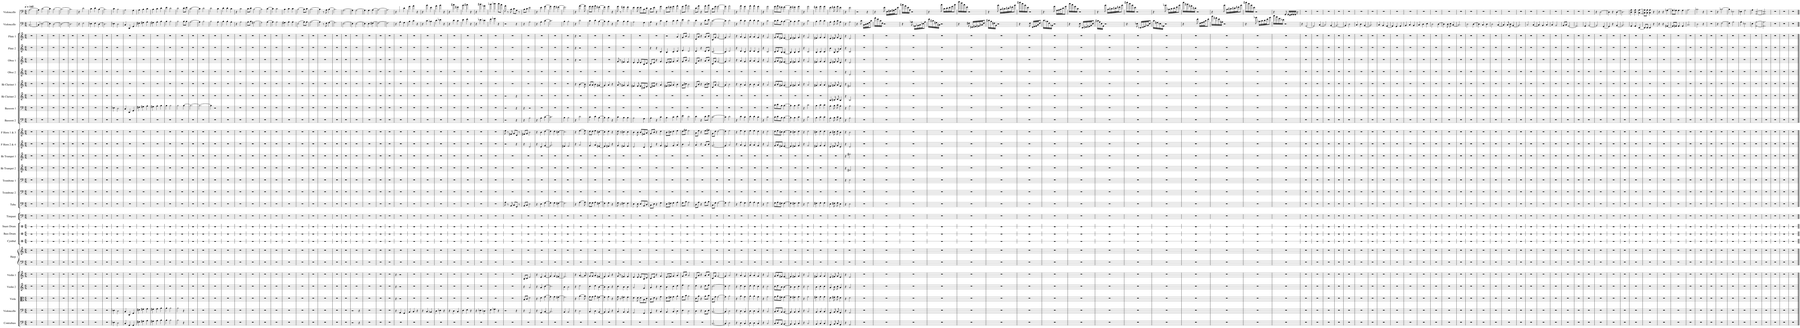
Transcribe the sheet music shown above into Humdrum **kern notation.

**kern	**kern	**kern	**kern	**kern	**kern	**kern	**kern	**kern	**kern	**kern	**kern	**kern	**kern	**kern	**kern	**kern	**kern	**kern	**kern	**kern	**kern	**kern	**kern	**kern	**kern	**kern	**kern
*part27	*part26	*part25	*part24	*part23	*part22	*part22	*part21	*part20	*part19	*part18	*part17	*part16	*part15	*part14	*part13	*part12	*part11	*part10	*part9	*part8	*part7	*part6	*part5	*part4	*part3	*part2	*part1
*staff28	*staff27	*staff26	*staff25	*staff24	*staff23	*staff22	*staff21	*staff20	*staff19	*staff18	*staff17	*staff16	*staff15	*staff14	*staff13	*staff12	*staff11	*staff10	*staff9	*staff8	*staff7	*staff6	*staff5	*staff4	*staff3	*staff2	*staff1
*I"Contrabass	*I"Violoncello	*I"Viola	*I"Violin 2	*I"Violin 1	*I"Harp	*	*I"Cymbal	*I"Bass Drum	*I"Snare Drum	*I"Timpani	*I"Tuba	*I"Trombone 2	*I"Trombone 1	*I"Bb Trumpet 2	*I"Bb Trumpet 1	*I"F Horn 2 &amp; 4	*I"F Horn 1 &amp; 3	*I"Bassoon 2	*I"Bassoon 1	*I"Bb Clarinet 2	*I"Bb Clarinet 1	*I"Oboe 2	*I"Oboe 1	*I"Flute 2	*I"Flute 1	*I"Violoncello	*I"Violoncello
*I'Cb.	*I'Vc.	*I'Vla.	*I'Vln. 2	*I'Vln. 1	*I'Hrp.	*	*I'Cym.	*I'B. Dr.	*I'Sn. Dr.	*I'Timp.	*I'Tba.	*I'Tbn. 2	*I'Tbn. 1	*I'Bb Tpt. 2	*I'Bb Tpt. 1	*I'F Hn. 2 4	*I'F Hn. 1 3	*I'Bsn. 2	*I'Bsn. 1	*I'Bb Cl. 2	*I'Bb Cl. 1	*I'Ob. 2	*I'Ob. 1	*I'Fl. 2	*I'Fl. 1	*I'Vc.	*I'Vc.
*	*	*	*	*	*	*	*stria1	*stria1	*stria1	*	*	*	*	*	*	*	*	*	*	*	*	*	*	*	*	*	*
*clefF4	*clefF4	*clefC3	*clefG2	*clefG2	*clefF4	*clefG2	*clefX	*clefX	*clefX	*clefF4	*clefF4	*clefF4	*clefF4	*clefG2	*clefG2	*clefG2	*clefG2	*clefF4	*clefF4	*clefG2	*clefG2	*clefG2	*clefG2	*clefG2	*clefG2	*clefF4	*clefF4
*Trd7c12	*	*	*	*	*	*	*	*	*	*	*	*	*	*Trd1c2	*Trd1c2	*Trd4c7	*Trd4c7	*	*	*Trd1c2	*Trd1c2	*	*	*	*	*	*
*k[]	*k[]	*k[]	*k[]	*k[]	*k[]	*k[]	*k[]	*k[]	*k[]	*k[]	*k[]	*k[]	*k[]	*k[]	*k[]	*k[]	*k[]	*k[]	*k[]	*k[]	*k[]	*k[]	*k[]	*k[]	*k[]	*k[]	*k[]
*M6/8	*M6/8	*M6/8	*M6/8	*M6/8	*M6/8	*M6/8	*M6/8	*M6/8	*M6/8	*M6/8	*M6/8	*M6/8	*M6/8	*M6/8	*M6/8	*M6/8	*M6/8	*M6/8	*M6/8	*M6/8	*M6/8	*M6/8	*M6/8	*M6/8	*M6/8	*M6/8	*M6/8
*MM145	*MM145	*MM145	*MM145	*MM145	*MM145	*MM145	*MM145	*MM145	*MM145	*MM145	*MM145	*MM145	*MM145	*MM145	*MM145	*MM145	*MM145	*MM145	*MM145	*MM145	*MM145	*MM145	*MM145	*MM145	*MM145	*MM145	*MM145
=1	=1	=1	=1	=1	=1	=1	=1	=1	=1	=1	=1	=1	=1	=1	=1	=1	=1	=1	=1	=1	=1	=1	=1	=1	=1	=1	=1
2.r	2.r	2.r	2.r	2.r	2.r	2.r	2.r	2.r	2.r	2.r	2.r	2.r	2.r	2.r	2.r	2.r	2.r	2.r	2.r	2.r	2.r	2.r	2.r	2.r	2.r	[2.C/	[2.A\
=2	=2	=2	=2	=2	=2	=2	=2	=2	=2	=2	=2	=2	=2	=2	=2	=2	=2	=2	=2	=2	=2	=2	=2	=2	=2	=2	=2
2.r	2.r	2.r	2.r	2.r	2.r	2.r	2.r	2.r	2.r	2.r	2.r	2.r	2.r	2.r	2.r	2.r	2.r	2.r	2.r	2.r	2.r	2.r	2.r	2.r	2.r	4C/]	4A\]
.	.	.	.	.	.	.	.	.	.	.	.	.	.	.	.	.	.	.	.	.	.	.	.	.	.	[2E-X\	[2c\
=3	=3	=3	=3	=3	=3	=3	=3	=3	=3	=3	=3	=3	=3	=3	=3	=3	=3	=3	=3	=3	=3	=3	=3	=3	=3	=3	=3
2.r	2.r	2.r	2.r	2.r	2.r	2.r	2.r	2.r	2.r	2.r	2.r	2.r	2.r	2.r	2.r	2.r	2.r	2.r	2.r	2.r	2.r	2.r	2.r	2.r	2.r	4E-\]	4c\]
.	.	.	.	.	.	.	.	.	.	.	.	.	.	.	.	.	.	.	.	.	.	.	.	.	.	[2D\	[2B\
=4	=4	=4	=4	=4	=4	=4	=4	=4	=4	=4	=4	=4	=4	=4	=4	=4	=4	=4	=4	=4	=4	=4	=4	=4	=4	=4	=4
2.r	2.r	2.r	2.r	2.r	2.r	2.r	2.r	2.r	2.r	2.r	2.r	2.r	2.r	2.r	2.r	2.r	2.r	2.r	2.r	2.r	2.r	2.r	2.r	2.r	2.r	2.D\_	2.B\_
=5	=5	=5	=5	=5	=5	=5	=5	=5	=5	=5	=5	=5	=5	=5	=5	=5	=5	=5	=5	=5	=5	=5	=5	=5	=5	=5	=5
2.r	2.r	2.r	2.r	2.r	2.r	2.r	2.r	2.r	2.r	2.r	2.r	2.r	2.r	2.r	2.r	2.r	2.r	2.r	2.r	2.r	2.r	2.r	2.r	2.r	2.r	2.D\]	2.B\]
=6	=6	=6	=6	=6	=6	=6	=6	=6	=6	=6	=6	=6	=6	=6	=6	=6	=6	=6	=6	=6	=6	=6	=6	=6	=6	=6	=6
2.r	2.r	2.r	2.r	2.r	2.r	2.r	2.r	2.r	2.r	2.r	2.r	2.r	2.r	2.r	2.r	2.r	2.r	2.r	2.r	2.r	2.r	2.r	2.r	2.r	2.r	4r	4r
.	.	.	.	.	.	.	.	.	.	.	.	.	.	.	.	.	.	.	.	.	.	.	.	.	.	2F\	2d\
=7	=7	=7	=7	=7	=7	=7	=7	=7	=7	=7	=7	=7	=7	=7	=7	=7	=7	=7	=7	=7	=7	=7	=7	=7	=7	=7	=7
2.r	2.r	2.r	2.r	2.r	2.r	2.r	2.r	2.r	2.r	2.r	2.r	2.r	2.r	2.r	2.r	2.r	2.r	2.r	2.r	2.r	2.r	2.r	2.r	2.r	2.r	4E-X\	4c\
.	.	.	.	.	.	.	.	.	.	.	.	.	.	.	.	.	.	.	.	.	.	.	.	.	.	4F\	4d\
.	.	.	.	.	.	.	.	.	.	.	.	.	.	.	.	.	.	.	.	.	.	.	.	.	.	[4D\	[4B\
=8	=8	=8	=8	=8	=8	=8	=8	=8	=8	=8	=8	=8	=8	=8	=8	=8	=8	=8	=8	=8	=8	=8	=8	=8	=8	=8	=8
2.r	2.r	2.r	2.r	2.r	2.r	2.r	2.r	2.r	2.r	2.r	2.r	2.r	2.r	2.r	2.r	2.r	2.r	2.r	2.r	2.r	2.r	2.r	2.r	2.r	2.r	2.D\]	2.B\]
=9	=9	=9	=9	=9	=9	=9	=9	=9	=9	=9	=9	=9	=9	=9	=9	=9	=9	=9	=9	=9	=9	=9	=9	=9	=9	=9	=9
4E-X\	4E-X\	2.r	2.r	2.r	2.r	2.r	2.r	2.r	2.r	2.r	2.r	2.r	2.r	2.r	2.r	2.r	2.r	2.r	4E-X\	2.r	2.r	2.r	2.r	2.r	2.r	4E-X\	4c\
2D\	2D\	.	.	.	.	.	.	.	.	.	.	.	.	.	.	.	.	.	2D\	.	.	.	.	.	.	2D\	2B\
=10	=10	=10	=10	=10	=10	=10	=10	=10	=10	=10	=10	=10	=10	=10	=10	=10	=10	=10	=10	=10	=10	=10	=10	=10	=10	=10	=10
4C/	4C/	2.r	2.r	2.r	2.r	2.r	2.r	2.r	2.r	2.r	2.r	2.r	2.r	2.r	2.r	2.r	2.r	2.r	4C/	2.r	2.r	2.r	2.r	2.r	2.r	4C/	2A\
4GG/	4DD/	.	.	.	.	.	.	.	.	.	.	.	.	.	.	.	.	.	4DD/	.	.	.	.	.	.	4DD/	.
4GG/	4GG/	.	.	.	.	.	.	.	.	.	.	.	.	.	.	.	.	.	4GG/	.	.	.	.	.	.	4GG/	4G\
=11	=11	=11	=11	=11	=11	=11	=11	=11	=11	=11	=11	=11	=11	=11	=11	=11	=11	=11	=11	=11	=11	=11	=11	=11	=11	=11	=11
4F#X\	4F#X\	2.r	2.r	2.r	2.r	2.r	2.r	2.r	2.r	2.r	2.r	2.r	2.r	2.r	2.r	2.r	2.r	2.r	4F#X\	2.r	2.r	2.r	2.r	2.r	2.r	4F#X\	4A\
4G#X\	4G#X\	.	.	.	.	.	.	.	.	.	.	.	.	.	.	.	.	.	4G#X\	.	.	.	.	.	.	4G#X\	4B\
4A\	4A\	.	.	.	.	.	.	.	.	.	.	.	.	.	.	.	.	.	4A\	.	.	.	.	.	.	4A\	4c\
=12	=12	=12	=12	=12	=12	=12	=12	=12	=12	=12	=12	=12	=12	=12	=12	=12	=12	=12	=12	=12	=12	=12	=12	=12	=12	=12	=12
4G#X\	4G#X\	2.r	2.r	2.r	2.r	2.r	2.r	2.r	2.r	2.r	2.r	2.r	2.r	2.r	2.r	2.r	2.r	2.r	4G#X\	2.r	2.r	2.r	2.r	2.r	2.r	4G#X\	4B\
4A\	4A\	.	.	.	.	.	.	.	.	.	.	.	.	.	.	.	.	.	4A\	.	.	.	.	.	.	4A\	4c\
4B\	4B\	.	.	.	.	.	.	.	.	.	.	.	.	.	.	.	.	.	4B\	.	.	.	.	.	.	4B\	4d\
=13	=13	=13	=13	=13	=13	=13	=13	=13	=13	=13	=13	=13	=13	=13	=13	=13	=13	=13	=13	=13	=13	=13	=13	=13	=13	=13	=13
4B\	4B\	2.r	2.r	2.r	2.r	2.r	2.r	2.r	2.r	2.r	2.r	2.r	2.r	2.r	2.r	2.r	2.r	2.r	4B\	2.r	2.r	2.r	2.r	2.r	2.r	4B\	4e\
2B\	2B\	.	.	.	.	.	.	.	.	.	.	.	.	.	.	.	.	.	2B\	.	.	.	.	.	.	2B\	2d\
=14	=14	=14	=14	=14	=14	=14	=14	=14	=14	=14	=14	=14	=14	=14	=14	=14	=14	=14	=14	=14	=14	=14	=14	=14	=14	=14	=14
2B\	2B\	2.r	2.r	2.r	2.r	2.r	2.r	2.r	2.r	2.r	2.r	2.r	2.r	2.r	2.r	2.r	2.r	2.r	2B\	2.r	2.r	2.r	2.r	2.r	2.r	2B\	2d\
4r	4r	.	.	.	.	.	.	.	.	.	.	.	.	.	.	.	.	.	[4B\	.	.	.	.	.	.	8B\L	8d\L
.	.	.	.	.	.	.	.	.	.	.	.	.	.	.	.	.	.	.	.	.	.	.	.	.	.	8B\J	8e\J
=15	=15	=15	=15	=15	=15	=15	=15	=15	=15	=15	=15	=15	=15	=15	=15	=15	=15	=15	=15	=15	=15	=15	=15	=15	=15	=15	=15
2.r	2.r	2.r	2.r	2.r	2.r	2.r	2.r	2.r	2.r	2.r	2.r	2.r	2.r	2.r	2.r	2.r	2.r	2.r	2.B\_	2.r	2.r	2.r	2.r	2.r	2.r	[2.A\	[2.c\
=16	=16	=16	=16	=16	=16	=16	=16	=16	=16	=16	=16	=16	=16	=16	=16	=16	=16	=16	=16	=16	=16	=16	=16	=16	=16	=16	=16
2.r	2.r	2.r	2.r	2.r	2.r	2.r	2.r	2.r	2.r	2.r	2.r	2.r	2.r	2.r	2.r	2.r	2.r	2.r	2.B\_	2.r	2.r	2.r	2.r	2.r	2.r	4A\]	4c\]
.	.	.	.	.	.	.	.	.	.	.	.	.	.	.	.	.	.	.	.	.	.	.	.	.	.	2B\	2d\
=17	=17	=17	=17	=17	=17	=17	=17	=17	=17	=17	=17	=17	=17	=17	=17	=17	=17	=17	=17	=17	=17	=17	=17	=17	=17	=17	=17
2.r	2.r	2.r	2.r	2.r	2.r	2.r	2.r	2.r	2.r	2.r	2.r	2.r	2.r	2.r	2.r	2.r	2.r	2.r	4B\]	2.r	2.r	2.r	2.r	2.r	2.r	2B\	2d\
.	.	.	.	.	.	.	.	.	.	.	.	.	.	.	.	.	.	.	2r	.	.	.	.	.	.	.	.
.	.	.	.	.	.	.	.	.	.	.	.	.	.	.	.	.	.	.	.	.	.	.	.	.	.	4A\	4c\
=18	=18	=18	=18	=18	=18	=18	=18	=18	=18	=18	=18	=18	=18	=18	=18	=18	=18	=18	=18	=18	=18	=18	=18	=18	=18	=18	=18
2.r	2.r	2.r	2.r	2.r	2.r	2.r	2.r	2.r	2.r	2.r	2.r	2.r	2.r	2.r	2.r	2.r	2.r	2.r	2.r	2.r	2.r	2.r	2.r	2.r	2.r	4B\	4d\
.	.	.	.	.	.	.	.	.	.	.	.	.	.	.	.	.	.	.	.	.	.	.	.	.	.	4B\	4d\
.	.	.	.	.	.	.	.	.	.	.	.	.	.	.	.	.	.	.	.	.	.	.	.	.	.	4A\	4c\
=19	=19	=19	=19	=19	=19	=19	=19	=19	=19	=19	=19	=19	=19	=19	=19	=19	=19	=19	=19	=19	=19	=19	=19	=19	=19	=19	=19
2.r	2.r	2.r	2.r	2.r	2.r	2.r	2.r	2.r	2.r	2.r	2.r	2.r	2.r	2.r	2.r	2.r	2.r	2.r	2.r	2.r	2.r	2.r	2.r	2.r	2.r	4r	4r
.	.	.	.	.	.	.	.	.	.	.	.	.	.	.	.	.	.	.	.	.	.	.	.	.	.	2A\	2c\
=20	=20	=20	=20	=20	=20	=20	=20	=20	=20	=20	=20	=20	=20	=20	=20	=20	=20	=20	=20	=20	=20	=20	=20	=20	=20	=20	=20
2.r	2.r	2.r	2.r	2.r	2.r	2.r	2.r	2.r	2.r	2.r	2.r	2.r	2.r	2.r	2.r	2.r	2.r	2.r	2.r	2.r	2.r	2.r	2.r	2.r	2.r	8A\L	8c\L
.	.	.	.	.	.	.	.	.	.	.	.	.	.	.	.	.	.	.	.	.	.	.	.	.	.	8B\J	8d\J
.	.	.	.	.	.	.	.	.	.	.	.	.	.	.	.	.	.	.	.	.	.	.	.	.	.	[2G#X\	[2B\
=21	=21	=21	=21	=21	=21	=21	=21	=21	=21	=21	=21	=21	=21	=21	=21	=21	=21	=21	=21	=21	=21	=21	=21	=21	=21	=21	=21
2.r	2.r	2.r	2.r	2.r	2.r	2.r	2.r	2.r	2.r	2.r	2.r	2.r	2.r	2.r	2.r	2.r	2.r	2.r	2.r	2.r	2.r	2.r	2.r	2.r	2.r	2G#\]	2B\]
.	.	.	.	.	.	.	.	.	.	.	.	.	.	.	.	.	.	.	.	.	.	.	.	.	.	[4A\	[4c\
=22	=22	=22	=22	=22	=22	=22	=22	=22	=22	=22	=22	=22	=22	=22	=22	=22	=22	=22	=22	=22	=22	=22	=22	=22	=22	=22	=22
2.r	2.r	2.r	2.r	2.r	2.r	2.r	2.r	2.r	2.r	2.r	2.r	2.r	2.r	2.r	2.r	2.r	2.r	2.r	2.r	2.r	2.r	2.r	2.r	2.r	2.r	4A\]	4c\]
.	.	.	.	.	.	.	.	.	.	.	.	.	.	.	.	.	.	.	.	.	.	.	.	.	.	2A\	2c\
=23	=23	=23	=23	=23	=23	=23	=23	=23	=23	=23	=23	=23	=23	=23	=23	=23	=23	=23	=23	=23	=23	=23	=23	=23	=23	=23	=23
2.r	2.r	2.r	2.r	2.r	2.r	2.r	2.r	2.r	2.r	2.r	2.r	2.r	2.r	2.r	2.r	2.r	2.r	2.r	2.r	2.r	2.r	2.r	2.r	2.r	2.r	4G#X\	4B\
.	.	.	.	.	.	.	.	.	.	.	.	.	.	.	.	.	.	.	.	.	.	.	.	.	.	4A\	4c\
.	.	.	.	.	.	.	.	.	.	.	.	.	.	.	.	.	.	.	.	.	.	.	.	.	.	4A\	4c\
=24	=24	=24	=24	=24	=24	=24	=24	=24	=24	=24	=24	=24	=24	=24	=24	=24	=24	=24	=24	=24	=24	=24	=24	=24	=24	=24	=24
2.r	2.r	2.r	2.r	2.r	2.r	2.r	2.r	2.r	2.r	2.r	2.r	2.r	2.r	2.r	2.r	2.r	2.r	2.r	2.r	2.r	2.r	2.r	2.r	2.r	2.r	(2E\	[2B\
.	.	.	.	.	.	.	.	.	.	.	.	.	.	.	.	.	.	.	.	.	.	.	.	.	.	8A\L)	8B\L]
.	.	.	.	.	.	.	.	.	.	.	.	.	.	.	.	.	.	.	.	.	.	.	.	.	.	8A\J	8c\J
=25	=25	=25	=25	=25	=25	=25	=25	=25	=25	=25	=25	=25	=25	=25	=25	=25	=25	=25	=25	=25	=25	=25	=25	=25	=25	=25	=25
2.r	2.r	2.r	2.r	2.r	2.r	2.r	2.r	2.r	2.r	2.r	2.r	2.r	2.r	2.r	2.r	2.r	2.r	2.r	2.r	2.r	2.r	2.r	2.r	2.r	2.r	[2.A\	[2.B\
=26	=26	=26	=26	=26	=26	=26	=26	=26	=26	=26	=26	=26	=26	=26	=26	=26	=26	=26	=26	=26	=26	=26	=26	=26	=26	=26	=26
2.r	2.r	2.r	2.r	2.r	2.r	2.r	2.r	2.r	2.r	2.r	2.r	2.r	2.r	2.r	2.r	2.r	2.r	2.r	2.r	2.r	2.r	2.r	2.r	2.r	2.r	4A\]	4B\]
.	.	.	.	.	.	.	.	.	.	.	.	.	.	.	.	.	.	.	.	.	.	.	.	.	.	8r	8r
.	.	.	.	.	.	.	.	.	.	.	.	.	.	.	.	.	.	.	.	.	.	.	.	.	.	8F\	8A\
.	.	.	.	.	.	.	.	.	.	.	.	.	.	.	.	.	.	.	.	.	.	.	.	.	.	[4G\	[4B\
=27	=27	=27	=27	=27	=27	=27	=27	=27	=27	=27	=27	=27	=27	=27	=27	=27	=27	=27	=27	=27	=27	=27	=27	=27	=27	=27	=27
2.r	2.r	2.r	2.r	2.r	2.r	2.r	2.r	2.r	2.r	2.r	2.r	2.r	2.r	2.r	2.r	2.r	2.r	2.r	2.r	2.r	2.r	2.r	2.r	2.r	2.r	2.G\]	2.B\]
=28	=28	=28	=28	=28	=28	=28	=28	=28	=28	=28	=28	=28	=28	=28	=28	=28	=28	=28	=28	=28	=28	=28	=28	=28	=28	=28	=28
2.r	2.r	2.r	2.r	2.r	2.r	2.r	2.r	2.r	2.r	2.r	2.r	2.r	2.r	2.r	2.r	2.r	2.r	2.r	2.r	2.r	2.r	2.r	2.r	2.r	2.r	[2.E\	[2.G\
=29	=29	=29	=29	=29	=29	=29	=29	=29	=29	=29	=29	=29	=29	=29	=29	=29	=29	=29	=29	=29	=29	=29	=29	=29	=29	=29	=29
2r	2r	2.r	2.r	2.r	2.r	2.r	2.r	2.r	2.r	2.r	2.r	2.r	2.r	2.r	2.r	2.r	2.r	2.r	2.r	2.r	2.r	2.r	2.r	2.r	2.r	4E\]	4G\]
.	.	.	.	.	.	.	.	.	.	.	.	.	.	.	.	.	.	.	.	.	.	.	.	.	.	[2E\	[2G\
4r	4r	.	.	.	.	.	.	.	.	.	.	.	.	.	.	.	.	.	.	.	.	.	.	.	.	.	.
=30	=30	=30	=30	=30	=30	=30	=30	=30	=30	=30	=30	=30	=30	=30	=30	=30	=30	=30	=30	=30	=30	=30	=30	=30	=30	=30	=30
2.r	2.r	2.r	2.r	2.r	2.r	2.r	2.r	2.r	2.r	2.r	2.r	2.r	2.r	2.r	2.r	2.r	2.r	2.r	2.r	2.r	2.r	2.r	2.r	2.r	2.r	4E\]	4G\]
.	.	.	.	.	.	.	.	.	.	.	.	.	.	.	.	.	.	.	.	.	.	.	.	.	.	4E\	4G\
.	.	.	.	.	.	.	.	.	.	.	.	.	.	.	.	.	.	.	.	.	.	.	.	.	.	[4F#X\	[4A\
=31	=31	=31	=31	=31	=31	=31	=31	=31	=31	=31	=31	=31	=31	=31	=31	=31	=31	=31	=31	=31	=31	=31	=31	=31	=31	=31	=31
2.r	2.r	2.r	2.r	2.r	2.r	2.r	2.r	2.r	2.r	2.r	2.r	2.r	2.r	2.r	2.r	2.r	2.r	2.r	2.r	2.r	2.r	2.r	2.r	2.r	2.r	2.F#\_	2.A\_
=32	=32	=32	=32	=32	=32	=32	=32	=32	=32	=32	=32	=32	=32	=32	=32	=32	=32	=32	=32	=32	=32	=32	=32	=32	=32	=32	=32
2.r	2.r	2.r	2.r	2.r	2.r	2.r	2.r	2.r	2.r	2.r	2.r	2.r	2.r	2.r	2.r	2.r	2.r	2.r	2.r	2.r	2.r	2.r	2.r	2.r	2.r	2.F#\]	2.A\]
=33	=33	=33	=33	=33	=33	=33	=33	=33	=33	=33	=33	=33	=33	=33	=33	=33	=33	=33	=33	=33	=33	=33	=33	=33	=33	=33	=33
2.r	4r	4r	4r	4r	2.r	2.r	2.r	2.r	2.r	2.r	2.r	2.r	2.r	2.r	2.r	2.r	2.r	2.r	2.r	2.r	2.r	2.r	2.r	2.r	2.r	4r	4r
.	4AA/	2r	2r	2r	.	.	.	.	.	.	.	.	.	.	.	.	.	.	.	.	.	.	.	.	.	4A\	4a\
.	4GG/	.	.	.	.	.	.	.	.	.	.	.	.	.	.	.	.	.	.	.	.	.	.	.	.	4G\	4d\
=34	=34	=34	=34	=34	=34	=34	=34	=34	=34	=34	=34	=34	=34	=34	=34	=34	=34	=34	=34	=34	=34	=34	=34	=34	=34	=34	=34
2.r	4BB/	2.r	2.r	2.r	2.r	2.r	2.r	2.r	2.r	2.r	2.r	2.r	2.r	2.r	2.r	2.r	2.r	2.r	2.r	2.r	2.r	2.r	2.r	2.r	2.r	4B\	4g\
.	4C/	.	.	.	.	.	.	.	.	.	.	.	.	.	.	.	.	.	.	.	.	.	.	.	.	4c\	4a\
.	4r	.	.	.	.	.	.	.	.	.	.	.	.	.	.	.	.	.	.	.	.	.	.	.	.	4r	4r
=35	=35	=35	=35	=35	=35	=35	=35	=35	=35	=35	=35	=35	=35	=35	=35	=35	=35	=35	=35	=35	=35	=35	=35	=35	=35	=35	=35
2.r	4r	2.r	2.r	2.r	2.r	2.r	2.r	2.r	2.r	2.r	2.r	2.r	2.r	2.r	2.r	2.r	2.r	2.r	2.r	2.r	2.r	2.r	2.r	2.r	2.r	4r	4r
.	4C/	.	.	.	.	.	.	.	.	.	.	.	.	.	.	.	.	.	.	.	.	.	.	.	.	4c\	4b\
.	4BB-X/	.	.	.	.	.	.	.	.	.	.	.	.	.	.	.	.	.	.	.	.	.	.	.	.	4B-X\	4e\
=36	=36	=36	=36	=36	=36	=36	=36	=36	=36	=36	=36	=36	=36	=36	=36	=36	=36	=36	=36	=36	=36	=36	=36	=36	=36	=36	=36
2.r	4D\	2.r	2.r	2.r	2.r	2.r	2.r	2.r	2.r	2.r	2.r	2.r	2.r	2.r	2.r	2.r	2.r	2.r	2.r	2.r	2.r	2.r	2.r	2.r	2.r	4d\	4a\
.	4E-X\	.	.	.	.	.	.	.	.	.	.	.	.	.	.	.	.	.	.	.	.	.	.	.	.	4e-X\	4b\
.	4r	.	.	.	.	.	.	.	.	.	.	.	.	.	.	.	.	.	.	.	.	.	.	.	.	4r	4r
=37	=37	=37	=37	=37	=37	=37	=37	=37	=37	=37	=37	=37	=37	=37	=37	=37	=37	=37	=37	=37	=37	=37	=37	=37	=37	=37	=37
2.r	4r	2.r	2.r	2.r	2.r	2.r	2.r	2.r	2.r	2.r	2.r	2.r	2.r	2.r	2.r	2.r	2.r	2.r	2.r	2.r	2.r	2.r	2.r	2.r	2.r	4r	4r
.	4D\	.	.	.	.	.	.	.	.	.	.	.	.	.	.	.	.	.	.	.	.	.	.	.	.	4d\	4cc#X\
.	4C/	.	.	.	.	.	.	.	.	.	.	.	.	.	.	.	.	.	.	.	.	.	.	.	.	4c\	4f#X\
=38	=38	=38	=38	=38	=38	=38	=38	=38	=38	=38	=38	=38	=38	=38	=38	=38	=38	=38	=38	=38	=38	=38	=38	=38	=38	=38	=38
2.r	4E\	2.r	2.r	2.r	2.r	2.r	2.r	2.r	2.r	2.r	2.r	2.r	2.r	2.r	2.r	2.r	2.r	2.r	2.r	2.r	2.r	2.r	2.r	2.r	2.r	4e\	4b\
.	4F\	.	.	.	.	.	.	.	.	.	.	.	.	.	.	.	.	.	.	.	.	.	.	.	.	4f\	4cc#X\
.	4r	.	.	.	.	.	.	.	.	.	.	.	.	.	.	.	.	.	.	.	.	.	.	.	.	4r	4r
=39	=39	=39	=39	=39	=39	=39	=39	=39	=39	=39	=39	=39	=39	=39	=39	=39	=39	=39	=39	=39	=39	=39	=39	=39	=39	=39	=39
2.r	4r	2.r	2.r	2.r	2.r	2.r	2.r	2.r	2.r	2.r	2.r	2.r	2.r	2.r	2.r	2.r	2.r	2.r	2.r	2.r	2.r	2.r	2.r	2.r	2.r	4r	4r
.	4E-X\	.	.	.	.	.	.	.	.	.	.	.	.	.	.	.	.	.	.	.	.	.	.	.	.	4e-X\	4dd#X\
.	4D-X\	.	.	.	.	.	.	.	.	.	.	.	.	.	.	.	.	.	.	.	.	.	.	.	.	4d-X\	4a-X\
=40	=40	=40	=40	=40	=40	=40	=40	=40	=40	=40	=40	=40	=40	=40	=40	=40	=40	=40	=40	=40	=40	=40	=40	=40	=40	=40	=40
2.r	4F\	2.r	2.r	2.r	2.r	2.r	2.r	2.r	2.r	2.r	2.r	2.r	2.r	2.r	2.r	2.r	2.r	2.r	2.r	2.r	2.r	2.r	2.r	2.r	2.r	4f\	4dd-X\
.	4G-X\	.	.	.	.	.	.	.	.	.	.	.	.	.	.	.	.	.	.	.	.	.	.	.	.	4g-X\	4ee-X\
.	4r	.	.	.	.	.	.	.	.	.	.	.	.	.	.	.	.	.	.	.	.	.	.	.	.	4r	8ee-\L
.	.	.	.	.	.	.	.	.	.	.	.	.	.	.	.	.	.	.	.	.	.	.	.	.	.	.	8cc\J
=41	=41	=41	=41	=41	=41	=41	=41	=41	=41	=41	=41	=41	=41	=41	=41	=41	=41	=41	=41	=41	=41	=41	=41	=41	=41	=41	=41
2.r	2r	2.r	2.r	2.r	2.r	2.r	2.r	2.r	2.r	2.r	8A\	2.r	2.r	2.r	2.r	2r	8ee\	2r	2r	2r	2.r	2.r	2.r	2.r	2.r	2r	8a\
.	.	.	.	.	.	.	.	.	.	.	8r	.	.	.	.	.	8r	.	.	.	.	.	.	.	.	.	8r
.	.	.	.	.	.	.	.	.	.	.	8BB/	.	.	.	.	.	8f#X/	.	.	.	.	.	.	.	.	.	8B\
.	.	.	.	.	.	.	.	.	.	.	8C/L	.	.	.	.	.	8g/L	.	.	.	.	.	.	.	.	.	8c\L
.	4r	.	.	.	.	.	.	.	.	.	8GG/J	.	.	.	.	4r	8d/J	4r	4r	4r	.	.	.	.	.	4r	8G\J
.	.	.	.	.	.	.	.	.	.	.	8r	.	.	.	.	.	8r	.	.	.	.	.	.	.	.	.	8r
=42	=42	=42	=42	=42	=42	=42	=42	=42	=42	=42	=42	=42	=42	=42	=42	=42	=42	=42	=42	=42	=42	=42	=42	=42	=42	=42	=42
2.r	4r	8B/L	4r	8B/L	2.r	2.r	2.r	2.r	2.r	2.r	8BB/L	2.r	2.r	2.r	2.r	4r	8f#X/L	4r	4r	2.r	2.r	2.r	2.r	2.r	2.r	4r	8B\L
.	.	8c/J	.	8c/J	.	.	.	.	.	.	8C/J	.	.	.	.	.	8g/J	.	.	.	.	.	.	.	.	.	8c\J
.	2AA/	2e\	2a/	2e/	.	.	.	.	.	.	2E\	.	.	.	.	2e/	2b\	2A\	2r	.	.	.	.	.	.	2A\	2e\
=43	=43	=43	=43	=43	=43	=43	=43	=43	=43	=43	=43	=43	=43	=43	=43	=43	=43	=43	=43	=43	=43	=43	=43	=43	=43	=43	=43
2.r	4r	4r	4r	4r	2.r	2.r	2.r	2.r	2.r	2.r	4r	2.r	2.r	2.r	2.r	4r	4r	4r	2.r	2.r	2.r	2.r	2.r	2.r	2.r	4r	4r
.	4AA/	4e\	4a/	4e/	.	.	.	.	.	.	4E\	.	.	.	.	4e/	4b\	4A\	.	.	.	.	.	.	.	4A\	4e\
.	[4C/	[4g\	[4cc\	[4g/	.	.	.	.	.	.	[4G\	.	.	.	.	[4g/	[4dd\	[4c\	.	.	.	.	.	.	.	[4c\	[4g\
=44	=44	=44	=44	=44	=44	=44	=44	=44	=44	=44	=44	=44	=44	=44	=44	=44	=44	=44	=44	=44	=44	=44	=44	=44	=44	=44	=44
2.r	2.C/]	4g\]	2.cc\]	4g/]	2.r	2.r	2.r	2.r	2.r	2.r	4G\]	2.r	2.r	2.r	2.r	2.g/]	4dd\]	2.c\]	2.r	2.r	2.r	2.r	2.r	2.r	2.r	2.c\]	4g\]
.	.	4g\	.	4g/	.	.	.	.	.	.	4G\	.	.	.	.	.	4dd\	.	.	.	.	.	.	.	.	.	4g\
.	.	[4f#X\	.	[4f#X/	.	.	.	.	.	.	[4F#X\	.	.	.	.	.	[4cc#X\	.	.	.	.	.	.	.	.	.	[4f#X\
=45	=45	=45	=45	=45	=45	=45	=45	=45	=45	=45	=45	=45	=45	=45	=45	=45	=45	=45	=45	=45	=45	=45	=45	=45	=45	=45	=45
2.r	4BB/	2.f#\]	4b\	2.f#/]	2.r	2.r	2.r	2.r	2.r	2.r	2.F#\]	2.r	2.r	2.r	2.r	4f#X/	2.cc#\]	4B\	2.r	2.r	2.r	2.r	2.r	2.r	2.r	4B\	2.f#\]
.	2BB/	.	2b\	.	.	.	.	.	.	.	.	.	.	.	.	2f#/	.	2B\	.	.	.	.	.	.	.	2B\	.
=46	=46	=46	=46	=46	=46	=46	=46	=46	=46	=46	=46	=46	=46	=46	=46	=46	=46	=46	=46	=46	=46	=46	=46	=46	=46	=46	=46
2.r	4r	4r	4r	4r	2.r	2.r	2.r	2.r	2.r	2.r	4r	2.r	2.r	2.r	2.r	4r	4r	4r	2.r	2.r	4r	2.r	4r	4r	4r	4r	4r
.	2D\	[4.a\	2dd\	[4.a/	.	.	.	.	.	.	[4.A\	.	.	.	.	2a/	[4.ee\	2d\	.	.	[4.b\	.	2r	2r	2r	2d\	[4.a\
.	.	8a\]	.	8a/]	.	.	.	.	.	.	8A\]	.	.	.	.	.	8ee\]	.	.	.	8b\]	.	.	.	.	.	8a\]
=47	=47	=47	=47	=47	=47	=47	=47	=47	=47	=47	=47	=47	=47	=47	=47	=47	=47	=47	=47	=47	=47	=47	=47	=47	=47	=47	=47
2.r	4C/	8g\L	4cc\	8g/L	2.r	2.r	2.r	2.r	2.r	2.r	8G\L	2.r	2.r	2.r	2.r	4g/	8dd\L	4c\	2.r	2.r	8a/L	2.r	2.r	2.r	2.r	4c\	8g\L
.	.	8g\J	.	8g/J	.	.	.	.	.	.	8G\J	.	.	.	.	.	8dd\J	.	.	.	8a/J	.	.	.	.	.	8g\J
.	4D\	4a\	4dd\	4a/	.	.	.	.	.	.	4A\	.	.	.	.	4a/	4ee\	4d\	.	.	4b\	.	.	.	.	4d\	4a\
.	[4BB/	[4f#X\	[4b\	[4f#X/	.	.	.	.	.	.	[4F#X\	.	.	.	.	[4f#X/	[4cc#X\	[4B\	.	.	[4g#X/	.	.	.	.	[4B\	[4f#X\
=48	=48	=48	=48	=48	=48	=48	=48	=48	=48	=48	=48	=48	=48	=48	=48	=48	=48	=48	=48	=48	=48	=48	=48	=48	=48	=48	=48
2.r	4BB/]	4f#\]	4b\]	4f#/]	2.r	2.r	2.r	2.r	2.r	2.r	4F#\]	2.r	2.r	2.r	2.r	4f#/]	4cc#\]	4B\]	2.r	2.r	4g#/]	2.r	2.r	2.r	2.r	4B\]	4f#\]
.	4BB/	4g\	4b\	4g/	.	.	.	.	.	.	4G\	.	.	.	.	4f#X/	4dd\	4B\	.	.	4a/	.	.	.	.	4B\	4g\
.	4r	4r	4r	4r	.	.	.	.	.	.	4r	.	.	.	.	4r	4r	4r	.	.	4r	.	.	.	.	4r	4r
=49	=49	=49	=49	=49	=49	=49	=49	=49	=49	=49	=49	=49	=49	=49	=49	=49	=49	=49	=49	=49	=49	=49	=49	=49	=49	=49	=49
2.r	4C/	8g\	4cc\	8g/	2.r	2.r	2.r	2.r	2.r	2.r	8G\	2.r	2.r	2.r	2.r	4g/	8dd\	4c\	2.r	2.r	8a/	2.r	8g/	2.r	2.r	4c\	8g\
.	.	8r	.	8r	.	.	.	.	.	.	8r	.	.	.	.	.	8r	.	.	.	8r	.	8r	.	.	.	8r
.	4BB/	4f#X\	4b\	4f#X/	.	.	.	.	.	.	4F#X\	.	.	.	.	4f#X/	4cc#X\	4B\	.	.	4g#X/	.	4f#X/	.	.	4B\	4f#X\
.	4BB/	4f#\	4b\	4f#/	.	.	.	.	.	.	4F#\	.	.	.	.	4f#/	4cc#\	4B\	.	.	4g#/	.	4f#/	.	.	4B\	4f#\
=50	=50	=50	=50	=50	=50	=50	=50	=50	=50	=50	=50	=50	=50	=50	=50	=50	=50	=50	=50	=50	=50	=50	=50	=50	=50	=50	=50
2.r	2AA/	4e\	2a/	4e/	2.r	2.r	2.r	2.r	2.r	2.r	4E\	2.r	2.r	2.r	2.r	2e/	4b\	2A\	2.r	2.r	4f#X/	2.r	4e/	2.r	2.r	2A\	4e\
.	.	8e\	.	8e/	.	.	.	.	.	.	8E\	.	.	.	.	.	8b\	.	.	.	8f#/	.	8e/	.	.	.	8e\
.	.	8e\L	.	8e/L	.	.	.	.	.	.	8E/L	.	.	.	.	.	8b/L	.	.	.	8f#/L	.	8e/L	.	.	.	8e\L
.	4GG/	8B\	4g/	8B/	.	.	.	.	.	.	8BB/	.	.	.	.	4d/	8f#X/	4G\	.	.	8c#X/	.	8B/	.	.	4G\	8B\
.	.	8d\J	.	8d/J	.	.	.	.	.	.	8D/J	.	.	.	.	.	8a/J	.	.	.	8e/J	.	8d/J	.	.	.	8d\J
=51	=51	=51	=51	=51	=51	=51	=51	=51	=51	=51	=51	=51	=51	=51	=51	=51	=51	=51	=51	=51	=51	=51	=51	=51	=51	=51	=51
2.r	4AA/	8c\L	4a/	8c/L	2.r	2.r	2.r	2.r	2.r	2.r	8C\L	2.r	2.r	2.r	2.r	4e/	8g/L	4A\	2.r	2.r	8d/L	2.r	8c/L	4r	2.r	4A\	8c\L
.	.	8e\J	.	8e/J	.	.	.	.	.	.	8E\J	.	.	.	.	.	8b/J	.	.	.	8f#X/J	.	8e/J	.	.	.	8e\J
.	4r	4r	4r	4r	.	.	.	.	.	.	4r	.	.	.	.	4r	4r	4r	.	.	4r	.	4r	4r	.	4r	4r
.	4C/	4g\	4cc\	4g/	.	.	.	.	.	.	4G\	.	.	.	.	4g/	4dd\	4c\	.	.	4a/	.	4g/	4c/	.	4c\	4g\
=52	=52	=52	=52	=52	=52	=52	=52	=52	=52	=52	=52	=52	=52	=52	=52	=52	=52	=52	=52	=52	=52	=52	=52	=52	=52	=52	=52
2.r	4BB/	8e\L	4b\	8e/L	2.r	2.r	2.r	2.r	2.r	2.r	8E\L	2.r	2.r	2.r	2.r	4f#X/	8b\L	4B\	2.r	2.r	8f#X/L	2.r	8e/L	4B/	2r	4B\	8e\L
.	.	8f#X\J	.	8f#X/J	.	.	.	.	.	.	8F#X\J	.	.	.	.	.	8cc#X\J	.	.	.	8g#X/J	.	8f#X/J	.	.	.	8f#X\J
.	4C/	4g\	4cc\	4g/	.	.	.	.	.	.	4G\	.	.	.	.	4g/	4dd\	4c\	.	.	4a/	.	4g/	4c/	.	4c\	4g\
.	4D\	4a\	4dd\	4a/	.	.	.	.	.	.	4A\	.	.	.	.	4a/	4ee\	4d\	.	.	4b\	.	4a/	4d/	4a/	4d\	4a\
=53	=53	=53	=53	=53	=53	=53	=53	=53	=53	=53	=53	=53	=53	=53	=53	=53	=53	=53	=53	=53	=53	=53	=53	=53	=53	=53	=53
2.r	4E\	8g\L	4ee\	8g/L	2.r	2.r	2.r	2.r	2.r	2.r	8G\L	2.r	2.r	2.r	2.r	4b\	8dd\L	4e\	2.r	2.r	8a\L	2.r	8g/L	4e/	8g/L	4e\	8g\L
.	.	8b\J	.	8b/J	.	.	.	.	.	.	8B\J	.	.	.	.	.	8ff#X\J	.	.	.	8cc#X\J	.	8b/J	.	8b/J	.	8b\J
.	2D\	2a\	2dd\	2a/	.	.	.	.	.	.	2A\	.	.	.	.	2a/	2ee\	2d\	.	.	2b\	.	2a/	2d/	2a/	2d\	2a\
=54	=54	=54	=54	=54	=54	=54	=54	=54	=54	=54	=54	=54	=54	=54	=54	=54	=54	=54	=54	=54	=54	=54	=54	=54	=54	=54	=54
2.r	4D\	8d\L	4dd\	8d/L	2.r	2.r	2.r	2.r	2.r	2.r	8D\L	2.r	2.r	2.r	2.r	4a/	8a\L	4d\	2.r	2.r	8e/L	2.r	8d/L	4d/	8d/L	4d\	8d\L
.	.	8a\J	.	8a/J	.	.	.	.	.	.	8A\J	.	.	.	.	.	8ee\J	.	.	.	8b/J	.	8a/J	.	8a/J	.	8a\J
.	4r	4r	4r	4r	.	.	.	.	.	.	4r	.	.	.	.	4r	4r	4r	.	.	4r	.	4r	4r	4r	4r	4r
.	8D\L	8a\L	8dd\L	8a/L	.	.	.	.	.	.	8A\L	.	.	.	.	8a/L	8ee\L	8d\L	.	.	8b\L	.	8a/L	8d/L	8a/L	8d\L	8a\L
.	8E\J	8b\J	8ee\J	8b/J	.	.	.	.	.	.	8B\J	.	.	.	.	8b/J	8ff#X\J	8e\J	.	.	8cc#X\J	.	8b/J	8e/J	8b/J	8e\J	8b\J
=55	=55	=55	=55	=55	=55	=55	=55	=55	=55	=55	=55	=55	=55	=55	=55	=55	=55	=55	=55	=55	=55	=55	=55	=55	=55	=55	=55
[2.C/	[2.C/	8c\L	[2.cc\	8c/L	2.r	2.r	2.r	2.r	2.r	2.r	8C\L	2.r	2.r	2.r	2.r	[2.g/	8g\L	[2.c\	2.r	2.r	8d/L	2.r	8c/L	[2.c/	8c/L	[2.c\	8c\L
.	.	8g\J	.	8g/J	.	.	.	.	.	.	8G\J	.	.	.	.	.	8dd\J	.	.	.	8a/J	.	8g/J	.	8g/J	.	8g\J
.	.	[2g\	.	[2g/	.	.	.	.	.	.	[2G\	.	.	.	.	.	[2dd\	.	.	.	[2a/	.	[2g/	.	[2g/	.	[2g\
=56	=56	=56	=56	=56	=56	=56	=56	=56	=56	=56	=56	=56	=56	=56	=56	=56	=56	=56	=56	=56	=56	=56	=56	=56	=56	=56	=56
4C/]	4C/]	4g\]	4cc\]	4g/]	2.r	2.r	2.r	2.r	2.r	2.r	4G\]	2.r	2.r	2.r	2.r	4g/]	4dd\]	4c\]	2.r	2.r	4a/]	2.r	4g/]	4c/]	4g/]	4c\]	4g\]
2D\	2D\	2a\	2dd\	2a/	.	.	.	.	.	.	2A\	.	.	.	.	2a/	2ee\	2d\	.	.	2b\	.	2a/	2d/	2a/	2d\	2a\
=57	=57	=57	=57	=57	=57	=57	=57	=57	=57	=57	=57	=57	=57	=57	=57	=57	=57	=57	=57	=57	=57	=57	=57	=57	=57	=57	=57
4r	4r	4r	4r	4r	2.r	2.r	2.r	2.r	2.r	2.r	4r	2.r	2.r	2.r	2.r	4r	4r	4r	2.r	2.r	4r	2.r	4r	4r	4r	4r	4r
4D\	4D\	4a\	4dd\	4a/	.	.	.	.	.	.	4A\	.	.	.	.	4a/	4ee\	4d\	.	.	4b\	.	4a/	4d/	4a/	4d\	4a\
4C/	4C/	4g\	4cc\	4g/	.	.	.	.	.	.	4G\	.	.	.	.	4g/	4dd\	4c\	.	.	4a/	.	4g/	4c/	4g/	4c\	4g\
=58	=58	=58	=58	=58	=58	=58	=58	=58	=58	=58	=58	=58	=58	=58	=58	=58	=58	=58	=58	=58	=58	=58	=58	=58	=58	=58	=58
4D\	4D\	4a\	4dd\	4a/	2.r	2.r	2.r	2.r	2.r	2.r	4A\	2.r	2.r	2.r	2.r	4a/	4ee\	4d\	2.r	2.r	4b\	2.r	4a/	4d/	4a/	4d\	4a\
4D\	4D\	4a\	4dd\	4a/	.	.	.	.	.	.	4A\	.	.	.	.	4a/	4ee\	4d\	.	.	4b\	.	4a/	4d/	4a/	4d\	4a\
4C/	4C/	4g\	4cc\	4g/	.	.	.	.	.	.	4G\	.	.	.	.	4g/	4dd\	4c\	.	.	4a/	.	4g/	4c/	4g/	4c\	4g\
=59	=59	=59	=59	=59	=59	=59	=59	=59	=59	=59	=59	=59	=59	=59	=59	=59	=59	=59	=59	=59	=59	=59	=59	=59	=59	=59	=59
4r	4r	4r	4r	4r	2.r	2.r	2.r	2.r	2.r	2.r	4r	2.r	2.r	2.r	2.r	4r	4r	4r	2.r	2.r	4r	2.r	4r	4r	4r	4r	4r
2C/	2C/	2g\	2cc\	2g/	.	.	.	.	.	.	2G\	.	.	.	.	2g/	2dd\	2c\	.	.	2a/	.	2g/	2c/	2g/	2c\	2g\
=60	=60	=60	=60	=60	=60	=60	=60	=60	=60	=60	=60	=60	=60	=60	=60	=60	=60	=60	=60	=60	=60	=60	=60	=60	=60	=60	=60
8C/L	8C/L	8g\L	8cc\L	8g/L	2.r	2.r	2.r	2.r	2.r	2.r	8G\L	2.r	2.r	2.r	2.r	8g/L	8dd\L	8c\L	8c\L	2.r	8a/L	2.r	8g/L	8c/L	8g/L	8c\L	8g\L
8D/	8D/	8a\	8dd\	8a/	.	.	.	.	.	.	8A\	.	.	.	.	8a/	8ee\	8d\	8d\	.	8b/	.	8a/	8d/	8a/	8d\	8a\
8BB/J	8BB/J	8f#X\J	8b\J	8f#X/J	.	.	.	.	.	.	8F#X\J	.	.	.	.	8f#X/J	8cc#X\J	8B\J	8B\J	.	8g#X/J	.	8f#X/J	8B/J	8f#X/J	8B\J	8f#X\J
[4.BB/	[4.BB/	[4.f#\	[4.b\	[4.f#/	.	.	.	.	.	.	[4.F#\	.	.	.	.	[4.f#/	[4.cc#\	[4.B\	[4.B\	.	[4.g#/	.	[4.f#/	[4.B/	[4.f#/	[4.B\	[4.f#\
=61	=61	=61	=61	=61	=61	=61	=61	=61	=61	=61	=61	=61	=61	=61	=61	=61	=61	=61	=61	=61	=61	=61	=61	=61	=61	=61	=61
4BB/]	4BB/]	4f#\]	4b\]	4f#/]	2.r	2.r	2.r	2.r	2.r	2.r	4F#\]	2.r	2.r	2.r	2.r	4f#/]	4cc#\]	4B\]	4B\]	2.r	4g#/]	2.r	4f#/]	4B/]	4f#/]	4B\]	4f#\]
4BB/	4BB/	4f#X\	4b\	4f#X/	.	.	.	.	.	.	4F#X\	.	.	.	.	4f#X/	4cc#X\	4B\	4B\	.	4g#X/	.	4f#X/	4B/	4f#X/	4B\	4f#X\
4C/	4C/	4g\	4cc\	4g/	.	.	.	.	.	.	4G\	.	.	.	.	4g/	4dd\	4c\	4c\	.	4a/	.	4g/	4c/	4g/	4c\	4g\
=62	=62	=62	=62	=62	=62	=62	=62	=62	=62	=62	=62	=62	=62	=62	=62	=62	=62	=62	=62	=62	=62	=62	=62	=62	=62	=62	=62
4r	4r	4r	4r	4r	2.r	2.r	2.r	2.r	2.r	2.r	4r	2.r	2.r	2.r	2.r	4r	4r	4r	4r	2.r	4r	2.r	4r	4r	4r	4r	4r
2C/	2C/	2g\	2cc\	2g/	.	.	.	.	.	.	2G\	.	.	.	.	2g/	2dd\	2c\	2c\	.	2a/	.	2g/	2c/	2g/	2c\	2g\
=63	=63	=63	=63	=63	=63	=63	=63	=63	=63	=63	=63	=63	=63	=63	=63	=63	=63	=63	=63	=63	=63	=63	=63	=63	=63	=63	=63
4BB/	4BB/	4f#X\	4b\	4f#X/	2.r	2.r	2.r	2.r	2.r	2.r	4F#X\	2.r	2.r	2.r	2.r	4f#X/	4cc#X\	4B\	4B\	2.r	4g#X/	2.r	4f#X/	4B/	4f#X/	4B\	4f#X\
4C/	4C/	4g\	4cc\	4g/	.	.	.	.	.	.	4G\	.	.	.	.	4g/	4dd\	4c\	4c\	.	4a/	.	4g/	4c/	4g/	4c\	4g\
4C/	4C/	4g\	4cc\	4g/	.	.	.	.	.	.	4G\	.	.	.	.	4g/	4dd\	4c\	4c\	.	4a/	.	4g/	4c/	4g/	4c\	4g\
=64	=64	=64	=64	=64	=64	=64	=64	=64	=64	=64	=64	=64	=64	=64	=64	=64	=64	=64	=64	=64	=64	=64	=64	=64	=64	=64	=64
4AA/	4AA/	4e\	4a/	4e/	2.r	2.r	2.r	2.r	2.r	2.r	4E\	2.r	2.r	2.r	2.r	4e/	4b\	4A\	4A\	4B/	4f#X/	2.r	4e/	4b\	4e/	4A\	4e\
8BB/	8BB/	8f#X\	8b\	8f#X/	.	.	.	.	.	.	8F#X\	.	.	.	.	8f#X/	8cc#X\	8B\	8B\	8c#X/	8g#X/	.	8f#X/	8B/	8f#X/	8B\	8f#X\
8C/	8C/	8g\	8cc\	8g/	.	.	.	.	.	.	8G\	.	.	.	.	8g/	8dd\	8c\	8c\	8d/	8a/	.	8g/	8c/	8g/	8c\	8g\
4AA/	4AA/	4e\	4a/	4e/	.	.	.	.	.	.	4E\	.	.	.	.	4e/	4b\	4A\	4A\	4B/	4f#/	.	4e/	4a/	4e/	4A\	4e\
=65	=65	=65	=65	=65	=65	=65	=65	=65	=65	=65	=65	=65	=65	=65	=65	=65	=65	=65	=65	=65	=65	=65	=65	=65	=65	=65	=65
4r	4r	4r	4r	4r	2.r	2.r	2.r	2.r	2.r	2.r	4r	2.r	4r	4r	4r	4r	4r	4r	4r	4r	4r	4r	4r	4r	4r	4r	4r
2AA/	2AA/	2e\	2a/	2e/	.	.	.	.	.	.	2E\	.	2E\	2f#X/	2ff#X\	2e/	2b\	2A\	2A\	2B/	2f#X/	2e/	2e/	2c/	2e/	2A\	2e\
=66	=66	=66	=66	=66	=66	=66	=66	=66	=66	=66	=66	=66	=66	=66	=66	=66	=66	=66	=66	=66	=66	=66	=66	=66	=66	=66	=66
2.r	2.r	2.r	2.r	2.r	2.r	2.r	2.r	2.r	2.r	2.r	2.r	2.r	2.r	2.r	2.r	2.r	2.r	2.r	2.r	2.r	2.r	2.r	2.r	2.r	2.r	4r	2r
.	.	.	.	.	.	.	.	.	.	.	.	.	.	.	.	.	.	.	.	.	.	.	.	.	.	8c\	.
.	.	.	.	.	.	.	.	.	.	.	.	.	.	.	.	.	.	.	.	.	.	.	.	.	.	16C\LL	.
.	.	.	.	.	.	.	.	.	.	.	.	.	.	.	.	.	.	.	.	.	.	.	.	.	.	16D\	.
.	.	.	.	.	.	.	.	.	.	.	.	.	.	.	.	.	.	.	.	.	.	.	.	.	.	16E\	4r
.	.	.	.	.	.	.	.	.	.	.	.	.	.	.	.	.	.	.	.	.	.	.	.	.	.	16G\J	.
.	.	.	.	.	.	.	.	.	.	.	.	.	.	.	.	.	.	.	.	.	.	.	.	.	.	8c\J	.
=67	=67	=67	=67	=67	=67	=67	=67	=67	=67	=67	=67	=67	=67	=67	=67	=67	=67	=67	=67	=67	=67	=67	=67	=67	=67	=67	=67
2.r	2.r	2.r	2.r	2.r	2.r	2.r	2.r	2.r	2.r	2.r	2.r	2.r	2.r	2.r	2.r	2.r	2.r	2.r	2.r	2.r	2.r	2.r	2.r	2.r	2.r	16a\LL	4r
.	.	.	.	.	.	.	.	.	.	.	.	.	.	.	.	.	.	.	.	.	.	.	.	.	.	16f\	.
.	.	.	.	.	.	.	.	.	.	.	.	.	.	.	.	.	.	.	.	.	.	.	.	.	.	16c\	.
.	.	.	.	.	.	.	.	.	.	.	.	.	.	.	.	.	.	.	.	.	.	.	.	.	.	16F\JJ	.
.	.	.	.	.	.	.	.	.	.	.	.	.	.	.	.	.	.	.	.	.	.	.	.	.	.	2r	8e\
.	.	.	.	.	.	.	.	.	.	.	.	.	.	.	.	.	.	.	.	.	.	.	.	.	.	.	16E\LL
.	.	.	.	.	.	.	.	.	.	.	.	.	.	.	.	.	.	.	.	.	.	.	.	.	.	.	16F#X\
.	.	.	.	.	.	.	.	.	.	.	.	.	.	.	.	.	.	.	.	.	.	.	.	.	.	.	16G#X\
.	.	.	.	.	.	.	.	.	.	.	.	.	.	.	.	.	.	.	.	.	.	.	.	.	.	.	16B\J
.	.	.	.	.	.	.	.	.	.	.	.	.	.	.	.	.	.	.	.	.	.	.	.	.	.	.	8e\J
=68	=68	=68	=68	=68	=68	=68	=68	=68	=68	=68	=68	=68	=68	=68	=68	=68	=68	=68	=68	=68	=68	=68	=68	=68	=68	=68	=68
2.r	2.r	2.r	2.r	2.r	2.r	2.r	2.r	2.r	2.r	2.r	2.r	2.r	2.r	2.r	2.r	2.r	2.r	2.r	2.r	2.r	2.r	2.r	2.r	2.r	2.r	4r	16cc#X\LL
.	.	.	.	.	.	.	.	.	.	.	.	.	.	.	.	.	.	.	.	.	.	.	.	.	.	.	16a\
.	.	.	.	.	.	.	.	.	.	.	.	.	.	.	.	.	.	.	.	.	.	.	.	.	.	.	16e\
.	.	.	.	.	.	.	.	.	.	.	.	.	.	.	.	.	.	.	.	.	.	.	.	.	.	.	16A\JJ
.	.	.	.	.	.	.	.	.	.	.	.	.	.	.	.	.	.	.	.	.	.	.	.	.	.	8A-X\	2r
.	.	.	.	.	.	.	.	.	.	.	.	.	.	.	.	.	.	.	.	.	.	.	.	.	.	16AA-X\LL	.
.	.	.	.	.	.	.	.	.	.	.	.	.	.	.	.	.	.	.	.	.	.	.	.	.	.	16BB-X\	.
.	.	.	.	.	.	.	.	.	.	.	.	.	.	.	.	.	.	.	.	.	.	.	.	.	.	16C\	.
.	.	.	.	.	.	.	.	.	.	.	.	.	.	.	.	.	.	.	.	.	.	.	.	.	.	16E-X\J	.
.	.	.	.	.	.	.	.	.	.	.	.	.	.	.	.	.	.	.	.	.	.	.	.	.	.	8A-\J	.
=69	=69	=69	=69	=69	=69	=69	=69	=69	=69	=69	=69	=69	=69	=69	=69	=69	=69	=69	=69	=69	=69	=69	=69	=69	=69	=69	=69
2.r	2.r	2.r	2.r	2.r	2.r	2.r	2.r	2.r	2.r	2.r	2.r	2.r	2.r	2.r	2.r	2.r	2.r	2.r	2.r	2.r	2.r	2.r	2.r	2.r	2.r	16f\LL	4r
.	.	.	.	.	.	.	.	.	.	.	.	.	.	.	.	.	.	.	.	.	.	.	.	.	.	16c#X\	.
.	.	.	.	.	.	.	.	.	.	.	.	.	.	.	.	.	.	.	.	.	.	.	.	.	.	16G#X\	.
.	.	.	.	.	.	.	.	.	.	.	.	.	.	.	.	.	.	.	.	.	.	.	.	.	.	16C#X\JJ	.
.	.	.	.	.	.	.	.	.	.	.	.	.	.	.	.	.	.	.	.	.	.	.	.	.	.	2r	8cc\
.	.	.	.	.	.	.	.	.	.	.	.	.	.	.	.	.	.	.	.	.	.	.	.	.	.	.	16c\LL
.	.	.	.	.	.	.	.	.	.	.	.	.	.	.	.	.	.	.	.	.	.	.	.	.	.	.	16d\
.	.	.	.	.	.	.	.	.	.	.	.	.	.	.	.	.	.	.	.	.	.	.	.	.	.	.	16e\
.	.	.	.	.	.	.	.	.	.	.	.	.	.	.	.	.	.	.	.	.	.	.	.	.	.	.	16g\J
.	.	.	.	.	.	.	.	.	.	.	.	.	.	.	.	.	.	.	.	.	.	.	.	.	.	.	8cc\J
=70	=70	=70	=70	=70	=70	=70	=70	=70	=70	=70	=70	=70	=70	=70	=70	=70	=70	=70	=70	=70	=70	=70	=70	=70	=70	=70	=70
2.r	2.r	2.r	2.r	2.r	2.r	2.r	2.r	2.r	2.r	2.r	2.r	2.r	2.r	2.r	2.r	2.r	2.r	2.r	2.r	2.r	2.r	2.r	2.r	2.r	2.r	4r	16aa\LL
.	.	.	.	.	.	.	.	.	.	.	.	.	.	.	.	.	.	.	.	.	.	.	.	.	.	.	16ff\
.	.	.	.	.	.	.	.	.	.	.	.	.	.	.	.	.	.	.	.	.	.	.	.	.	.	.	16cc\
.	.	.	.	.	.	.	.	.	.	.	.	.	.	.	.	.	.	.	.	.	.	.	.	.	.	.	16f\JJ
.	.	.	.	.	.	.	.	.	.	.	.	.	.	.	.	.	.	.	.	.	.	.	.	.	.	8F#X\	2r
.	.	.	.	.	.	.	.	.	.	.	.	.	.	.	.	.	.	.	.	.	.	.	.	.	.	16FF#X/LL	.
.	.	.	.	.	.	.	.	.	.	.	.	.	.	.	.	.	.	.	.	.	.	.	.	.	.	16GG#X/	.
.	.	.	.	.	.	.	.	.	.	.	.	.	.	.	.	.	.	.	.	.	.	.	.	.	.	16AA#X/	.
.	.	.	.	.	.	.	.	.	.	.	.	.	.	.	.	.	.	.	.	.	.	.	.	.	.	16C#X/J	.
.	.	.	.	.	.	.	.	.	.	.	.	.	.	.	.	.	.	.	.	.	.	.	.	.	.	8F#/J	.
=71	=71	=71	=71	=71	=71	=71	=71	=71	=71	=71	=71	=71	=71	=71	=71	=71	=71	=71	=71	=71	=71	=71	=71	=71	=71	=71	=71
2.r	2.r	2.r	2.r	2.r	2.r	2.r	2.r	2.r	2.r	2.r	2.r	2.r	2.r	2.r	2.r	2.r	2.r	2.r	2.r	2.r	2.r	2.r	2.r	2.r	2.r	16d#X\LL	4r
.	.	.	.	.	.	.	.	.	.	.	.	.	.	.	.	.	.	.	.	.	.	.	.	.	.	16B\	.
.	.	.	.	.	.	.	.	.	.	.	.	.	.	.	.	.	.	.	.	.	.	.	.	.	.	16F#X\	.
.	.	.	.	.	.	.	.	.	.	.	.	.	.	.	.	.	.	.	.	.	.	.	.	.	.	16BB\JJ	.
.	.	.	.	.	.	.	.	.	.	.	.	.	.	.	.	.	.	.	.	.	.	.	.	.	.	2r	8b\
.	.	.	.	.	.	.	.	.	.	.	.	.	.	.	.	.	.	.	.	.	.	.	.	.	.	.	16B\LL
.	.	.	.	.	.	.	.	.	.	.	.	.	.	.	.	.	.	.	.	.	.	.	.	.	.	.	16c#X\
.	.	.	.	.	.	.	.	.	.	.	.	.	.	.	.	.	.	.	.	.	.	.	.	.	.	.	16d#X\
.	.	.	.	.	.	.	.	.	.	.	.	.	.	.	.	.	.	.	.	.	.	.	.	.	.	.	16f#X\J
.	.	.	.	.	.	.	.	.	.	.	.	.	.	.	.	.	.	.	.	.	.	.	.	.	.	.	8b\J
=72	=72	=72	=72	=72	=72	=72	=72	=72	=72	=72	=72	=72	=72	=72	=72	=72	=72	=72	=72	=72	=72	=72	=72	=72	=72	=72	=72
2.r	2.r	2.r	2.r	2.r	2.r	2.r	2.r	2.r	2.r	2.r	2.r	2.r	2.r	2.r	2.r	2.r	2.r	2.r	2.r	2.r	2.r	2.r	2.r	2.r	2.r	4r	16gg#X\LL
.	.	.	.	.	.	.	.	.	.	.	.	.	.	.	.	.	.	.	.	.	.	.	.	.	.	.	16ee\
.	.	.	.	.	.	.	.	.	.	.	.	.	.	.	.	.	.	.	.	.	.	.	.	.	.	.	16b\
.	.	.	.	.	.	.	.	.	.	.	.	.	.	.	.	.	.	.	.	.	.	.	.	.	.	.	16e\JJ
.	.	.	.	.	.	.	.	.	.	.	.	.	.	.	.	.	.	.	.	.	.	.	.	.	.	8F\	2r
.	.	.	.	.	.	.	.	.	.	.	.	.	.	.	.	.	.	.	.	.	.	.	.	.	.	16FF/LL	.
.	.	.	.	.	.	.	.	.	.	.	.	.	.	.	.	.	.	.	.	.	.	.	.	.	.	16GG/	.
.	.	.	.	.	.	.	.	.	.	.	.	.	.	.	.	.	.	.	.	.	.	.	.	.	.	16AA/	.
.	.	.	.	.	.	.	.	.	.	.	.	.	.	.	.	.	.	.	.	.	.	.	.	.	.	16C/J	.
.	.	.	.	.	.	.	.	.	.	.	.	.	.	.	.	.	.	.	.	.	.	.	.	.	.	8F/J	.
=73	=73	=73	=73	=73	=73	=73	=73	=73	=73	=73	=73	=73	=73	=73	=73	=73	=73	=73	=73	=73	=73	=73	=73	=73	=73	=73	=73
2.r	2.r	2.r	2.r	2.r	2.r	2.r	2.r	2.r	2.r	2.r	2.r	2.r	2.r	2.r	2.r	2.r	2.r	2.r	2.r	2.r	2.r	2.r	2.r	2.r	2.r	16d\LL	4r
.	.	.	.	.	.	.	.	.	.	.	.	.	.	.	.	.	.	.	.	.	.	.	.	.	.	16B-X\	.
.	.	.	.	.	.	.	.	.	.	.	.	.	.	.	.	.	.	.	.	.	.	.	.	.	.	16F\	.
.	.	.	.	.	.	.	.	.	.	.	.	.	.	.	.	.	.	.	.	.	.	.	.	.	.	16BB-X\JJ	.
.	.	.	.	.	.	.	.	.	.	.	.	.	.	.	.	.	.	.	.	.	.	.	.	.	.	2r	8g\
.	.	.	.	.	.	.	.	.	.	.	.	.	.	.	.	.	.	.	.	.	.	.	.	.	.	.	16G\LL
.	.	.	.	.	.	.	.	.	.	.	.	.	.	.	.	.	.	.	.	.	.	.	.	.	.	.	16A\
.	.	.	.	.	.	.	.	.	.	.	.	.	.	.	.	.	.	.	.	.	.	.	.	.	.	.	16B\
.	.	.	.	.	.	.	.	.	.	.	.	.	.	.	.	.	.	.	.	.	.	.	.	.	.	.	16d\J
.	.	.	.	.	.	.	.	.	.	.	.	.	.	.	.	.	.	.	.	.	.	.	.	.	.	.	8g\J
=74	=74	=74	=74	=74	=74	=74	=74	=74	=74	=74	=74	=74	=74	=74	=74	=74	=74	=74	=74	=74	=74	=74	=74	=74	=74	=74	=74
2.r	2.r	2.r	2.r	2.r	2.r	2.r	2.r	2.r	2.r	2.r	2.r	2.r	2.r	2.r	2.r	2.r	2.r	2.r	2.r	2.r	2.r	2.r	2.r	2.r	2.r	4r	16ee\LL
.	.	.	.	.	.	.	.	.	.	.	.	.	.	.	.	.	.	.	.	.	.	.	.	.	.	.	16cc\
.	.	.	.	.	.	.	.	.	.	.	.	.	.	.	.	.	.	.	.	.	.	.	.	.	.	.	16g\
.	.	.	.	.	.	.	.	.	.	.	.	.	.	.	.	.	.	.	.	.	.	.	.	.	.	.	16c\JJ
.	.	.	.	.	.	.	.	.	.	.	.	.	.	.	.	.	.	.	.	.	.	.	.	.	.	8E\	2r
.	.	.	.	.	.	.	.	.	.	.	.	.	.	.	.	.	.	.	.	.	.	.	.	.	.	16EE/LL	.
.	.	.	.	.	.	.	.	.	.	.	.	.	.	.	.	.	.	.	.	.	.	.	.	.	.	16FF#X/	.
.	.	.	.	.	.	.	.	.	.	.	.	.	.	.	.	.	.	.	.	.	.	.	.	.	.	16GG#X/	.
.	.	.	.	.	.	.	.	.	.	.	.	.	.	.	.	.	.	.	.	.	.	.	.	.	.	16BB/J	.
.	.	.	.	.	.	.	.	.	.	.	.	.	.	.	.	.	.	.	.	.	.	.	.	.	.	8E/J	.
=75	=75	=75	=75	=75	=75	=75	=75	=75	=75	=75	=75	=75	=75	=75	=75	=75	=75	=75	=75	=75	=75	=75	=75	=75	=75	=75	=75
2.r	2.r	2.r	2.r	2.r	2.r	2.r	2.r	2.r	2.r	2.r	2.r	2.r	2.r	2.r	2.r	2.r	2.r	2.r	2.r	2.r	2.r	2.r	2.r	2.r	2.r	16c#X\LL	4r
.	.	.	.	.	.	.	.	.	.	.	.	.	.	.	.	.	.	.	.	.	.	.	.	.	.	16A\	.
.	.	.	.	.	.	.	.	.	.	.	.	.	.	.	.	.	.	.	.	.	.	.	.	.	.	16E\	.
.	.	.	.	.	.	.	.	.	.	.	.	.	.	.	.	.	.	.	.	.	.	.	.	.	.	16AA\JJ	.
.	.	.	.	.	.	.	.	.	.	.	.	.	.	.	.	.	.	.	.	.	.	.	.	.	.	2r	8b\
.	.	.	.	.	.	.	.	.	.	.	.	.	.	.	.	.	.	.	.	.	.	.	.	.	.	.	16B\LL
.	.	.	.	.	.	.	.	.	.	.	.	.	.	.	.	.	.	.	.	.	.	.	.	.	.	.	16c#X\
.	.	.	.	.	.	.	.	.	.	.	.	.	.	.	.	.	.	.	.	.	.	.	.	.	.	.	16d#X\
.	.	.	.	.	.	.	.	.	.	.	.	.	.	.	.	.	.	.	.	.	.	.	.	.	.	.	16f#X\J
.	.	.	.	.	.	.	.	.	.	.	.	.	.	.	.	.	.	.	.	.	.	.	.	.	.	.	8b\J
=76	=76	=76	=76	=76	=76	=76	=76	=76	=76	=76	=76	=76	=76	=76	=76	=76	=76	=76	=76	=76	=76	=76	=76	=76	=76	=76	=76
2.r	2.r	2.r	2.r	2.r	2.r	2.r	2.r	2.r	2.r	2.r	2.r	2.r	2.r	2.r	2.r	2.r	2.r	2.r	2.r	2.r	2.r	2.r	2.r	2.r	2.r	4r	16gg#X\LL
.	.	.	.	.	.	.	.	.	.	.	.	.	.	.	.	.	.	.	.	.	.	.	.	.	.	.	16ee\
.	.	.	.	.	.	.	.	.	.	.	.	.	.	.	.	.	.	.	.	.	.	.	.	.	.	.	16b\
.	.	.	.	.	.	.	.	.	.	.	.	.	.	.	.	.	.	.	.	.	.	.	.	.	.	.	16e\JJ
.	.	.	.	.	.	.	.	.	.	.	.	.	.	.	.	.	.	.	.	.	.	.	.	.	.	8E-X\	2r
.	.	.	.	.	.	.	.	.	.	.	.	.	.	.	.	.	.	.	.	.	.	.	.	.	.	16EE-X/LL	.
.	.	.	.	.	.	.	.	.	.	.	.	.	.	.	.	.	.	.	.	.	.	.	.	.	.	16FF/	.
.	.	.	.	.	.	.	.	.	.	.	.	.	.	.	.	.	.	.	.	.	.	.	.	.	.	16GG/	.
.	.	.	.	.	.	.	.	.	.	.	.	.	.	.	.	.	.	.	.	.	.	.	.	.	.	16BB-X/J	.
.	.	.	.	.	.	.	.	.	.	.	.	.	.	.	.	.	.	.	.	.	.	.	.	.	.	8E-/J	.
=77	=77	=77	=77	=77	=77	=77	=77	=77	=77	=77	=77	=77	=77	=77	=77	=77	=77	=77	=77	=77	=77	=77	=77	=77	=77	=77	=77
2.r	2.r	2.r	2.r	2.r	2.r	2.r	2.r	2.r	2.r	2.r	2.r	2.r	2.r	2.r	2.r	2.r	2.r	2.r	2.r	2.r	2.r	2.r	2.r	2.r	2.r	16c\LL	4r
.	.	.	.	.	.	.	.	.	.	.	.	.	.	.	.	.	.	.	.	.	.	.	.	.	.	16G#X\	.
.	.	.	.	.	.	.	.	.	.	.	.	.	.	.	.	.	.	.	.	.	.	.	.	.	.	16E-X\	.
.	.	.	.	.	.	.	.	.	.	.	.	.	.	.	.	.	.	.	.	.	.	.	.	.	.	16AA-X\JJ	.
.	.	.	.	.	.	.	.	.	.	.	.	.	.	.	.	.	.	.	.	.	.	.	.	.	.	2r	8b-X\
.	.	.	.	.	.	.	.	.	.	.	.	.	.	.	.	.	.	.	.	.	.	.	.	.	.	.	16B-X\LL
.	.	.	.	.	.	.	.	.	.	.	.	.	.	.	.	.	.	.	.	.	.	.	.	.	.	.	16c\
.	.	.	.	.	.	.	.	.	.	.	.	.	.	.	.	.	.	.	.	.	.	.	.	.	.	.	16d\
.	.	.	.	.	.	.	.	.	.	.	.	.	.	.	.	.	.	.	.	.	.	.	.	.	.	.	16f\J
.	.	.	.	.	.	.	.	.	.	.	.	.	.	.	.	.	.	.	.	.	.	.	.	.	.	.	8b-\J
=78	=78	=78	=78	=78	=78	=78	=78	=78	=78	=78	=78	=78	=78	=78	=78	=78	=78	=78	=78	=78	=78	=78	=78	=78	=78	=78	=78
2.r	2.r	2.r	2.r	2.r	2.r	2.r	2.r	2.r	2.r	2.r	2.r	2.r	2.r	2.r	2.r	2.r	2.r	2.r	2.r	2.r	2.r	2.r	2.r	2.r	2.r	4r	16gg\LL
.	.	.	.	.	.	.	.	.	.	.	.	.	.	.	.	.	.	.	.	.	.	.	.	.	.	.	16dd#X\
.	.	.	.	.	.	.	.	.	.	.	.	.	.	.	.	.	.	.	.	.	.	.	.	.	.	.	16a#X\
.	.	.	.	.	.	.	.	.	.	.	.	.	.	.	.	.	.	.	.	.	.	.	.	.	.	.	16d#X\JJ
.	.	.	.	.	.	.	.	.	.	.	.	.	.	.	.	.	.	.	.	.	.	.	.	.	.	8f\	2r
.	.	.	.	.	.	.	.	.	.	.	.	.	.	.	.	.	.	.	.	.	.	.	.	.	.	16F\LL	.
.	.	.	.	.	.	.	.	.	.	.	.	.	.	.	.	.	.	.	.	.	.	.	.	.	.	16G\	.
.	.	.	.	.	.	.	.	.	.	.	.	.	.	.	.	.	.	.	.	.	.	.	.	.	.	16A\	.
.	.	.	.	.	.	.	.	.	.	.	.	.	.	.	.	.	.	.	.	.	.	.	.	.	.	16c\J	.
.	.	.	.	.	.	.	.	.	.	.	.	.	.	.	.	.	.	.	.	.	.	.	.	.	.	8f\J	.
=79	=79	=79	=79	=79	=79	=79	=79	=79	=79	=79	=79	=79	=79	=79	=79	=79	=79	=79	=79	=79	=79	=79	=79	=79	=79	=79	=79
2.r	2.r	2.r	2.r	2.r	2.r	2.r	2.r	2.r	2.r	2.r	2.r	2.r	2.r	2.r	2.r	2.r	2.r	2.r	2.r	2.r	2.r	2.r	2.r	2.r	2.r	16dd\LL	4r
.	.	.	.	.	.	.	.	.	.	.	.	.	.	.	.	.	.	.	.	.	.	.	.	.	.	16a#X\	.
.	.	.	.	.	.	.	.	.	.	.	.	.	.	.	.	.	.	.	.	.	.	.	.	.	.	16f\	.
.	.	.	.	.	.	.	.	.	.	.	.	.	.	.	.	.	.	.	.	.	.	.	.	.	.	16A#X\JJ	.
.	.	.	.	.	.	.	.	.	.	.	.	.	.	.	.	.	.	.	.	.	.	.	.	.	.	2r	8b\
.	.	.	.	.	.	.	.	.	.	.	.	.	.	.	.	.	.	.	.	.	.	.	.	.	.	.	16B\LL
.	.	.	.	.	.	.	.	.	.	.	.	.	.	.	.	.	.	.	.	.	.	.	.	.	.	.	16c#X\
.	.	.	.	.	.	.	.	.	.	.	.	.	.	.	.	.	.	.	.	.	.	.	.	.	.	.	16d#X\
.	.	.	.	.	.	.	.	.	.	.	.	.	.	.	.	.	.	.	.	.	.	.	.	.	.	.	16f#X\J
.	.	.	.	.	.	.	.	.	.	.	.	.	.	.	.	.	.	.	.	.	.	.	.	.	.	.	8b\J
=80	=80	=80	=80	=80	=80	=80	=80	=80	=80	=80	=80	=80	=80	=80	=80	=80	=80	=80	=80	=80	=80	=80	=80	=80	=80	=80	=80
2.r	2.r	2.r	2.r	2.r	2.r	2.r	2.r	2.r	2.r	2.r	2.r	2.r	2.r	2.r	2.r	2.r	2.r	2.r	2.r	2.r	2.r	2.r	2.r	2.r	2.r	4r	16gg#X\LL
.	.	.	.	.	.	.	.	.	.	.	.	.	.	.	.	.	.	.	.	.	.	.	.	.	.	.	16ee\
.	.	.	.	.	.	.	.	.	.	.	.	.	.	.	.	.	.	.	.	.	.	.	.	.	.	.	16b\
.	.	.	.	.	.	.	.	.	.	.	.	.	.	.	.	.	.	.	.	.	.	.	.	.	.	.	16e\JJ
.	.	.	.	.	.	.	.	.	.	.	.	.	.	.	.	.	.	.	.	.	.	.	.	.	.	8b-X\	2r
.	.	.	.	.	.	.	.	.	.	.	.	.	.	.	.	.	.	.	.	.	.	.	.	.	.	16B-X\LL	.
.	.	.	.	.	.	.	.	.	.	.	.	.	.	.	.	.	.	.	.	.	.	.	.	.	.	16c\	.
.	.	.	.	.	.	.	.	.	.	.	.	.	.	.	.	.	.	.	.	.	.	.	.	.	.	16d\	.
.	.	.	.	.	.	.	.	.	.	.	.	.	.	.	.	.	.	.	.	.	.	.	.	.	.	16f\J	.
.	.	.	.	.	.	.	.	.	.	.	.	.	.	.	.	.	.	.	.	.	.	.	.	.	.	8b-\J	.
=81	=81	=81	=81	=81	=81	=81	=81	=81	=81	=81	=81	=81	=81	=81	=81	=81	=81	=81	=81	=81	=81	=81	=81	=81	=81	=81	=81
2.r	2.r	2.r	2.r	2.r	2.r	2.r	2.r	2.r	2.r	2.r	2.r	2.r	2.r	2.r	2.r	2.r	2.r	2.r	2.r	2.r	2.r	2.r	2.r	2.r	2.r	16ee\LL	4r
.	.	.	.	.	.	.	.	.	.	.	.	.	.	.	.	.	.	.	.	.	.	.	.	.	.	16cc\	.
.	.	.	.	.	.	.	.	.	.	.	.	.	.	.	.	.	.	.	.	.	.	.	.	.	.	16g\	.
.	.	.	.	.	.	.	.	.	.	.	.	.	.	.	.	.	.	.	.	.	.	.	.	.	.	16e-X\JJ	.
.	.	.	.	.	.	.	.	.	.	.	.	.	.	.	.	.	.	.	.	.	.	.	.	.	.	2r	8GG'/
.	.	.	.	.	.	.	.	.	.	.	.	.	.	.	.	.	.	.	.	.	.	.	.	.	.	.	16GG'/LL
.	.	.	.	.	.	.	.	.	.	.	.	.	.	.	.	.	.	.	.	.	.	.	.	.	.	.	16FF'/
.	.	.	.	.	.	.	.	.	.	.	.	.	.	.	.	.	.	.	.	.	.	.	.	.	.	.	16GG'/
.	.	.	.	.	.	.	.	.	.	.	.	.	.	.	.	.	.	.	.	.	.	.	.	.	.	.	16GG'/
.	.	.	.	.	.	.	.	.	.	.	.	.	.	.	.	.	.	.	.	.	.	.	.	.	.	.	16GG'/JJ
.	.	.	.	.	.	.	.	.	.	.	.	.	.	.	.	.	.	.	.	.	.	.	.	.	.	.	16r
=82	=82	=82	=82	=82	=82	=82	=82	=82	=82	=82	=82	=82	=82	=82	=82	=82	=82	=82	=82	=82	=82	=82	=82	=82	=82	=82	=82
2.r	2.r	2.r	2.r	2.r	2.r	2.r	2.r	2.r	2.r	2.r	2.r	2.r	2.r	2.r	2.r	2.r	2.r	2.r	2.r	2.r	2.r	2.r	2.r	2.r	2.r	4r	2.r
.	.	.	.	.	.	.	.	.	.	.	.	.	.	.	.	.	.	.	.	.	.	.	.	.	.	[2AA/	.
=83	=83	=83	=83	=83	=83	=83	=83	=83	=83	=83	=83	=83	=83	=83	=83	=83	=83	=83	=83	=83	=83	=83	=83	=83	=83	=83	=83
2.r	2.r	2.r	2.r	2.r	2.r	2.r	2.r	2.r	2.r	2.r	2.r	2.r	2.r	2.r	2.r	2.r	2.r	2.r	2.r	2.r	2.r	2.r	2.r	2.r	2.r	2AA/]	2.r
.	.	.	.	.	.	.	.	.	.	.	.	.	.	.	.	.	.	.	.	.	.	.	.	.	.	[4C/	.
=84	=84	=84	=84	=84	=84	=84	=84	=84	=84	=84	=84	=84	=84	=84	=84	=84	=84	=84	=84	=84	=84	=84	=84	=84	=84	=84	=84
2.r	2.r	2.r	2.r	2.r	2.r	2.r	2.r	2.r	2.r	2.r	2.r	2.r	2.r	2.r	2.r	2.r	2.r	2.r	2.r	2.r	2.r	2.r	2.r	2.r	2.r	2C/]	2.r
.	.	.	.	.	.	.	.	.	.	.	.	.	.	.	.	.	.	.	.	.	.	.	.	.	.	[4BB/	.
=85	=85	=85	=85	=85	=85	=85	=85	=85	=85	=85	=85	=85	=85	=85	=85	=85	=85	=85	=85	=85	=85	=85	=85	=85	=85	=85	=85
2.r	2.r	2.r	2.r	2.r	2.r	2.r	2.r	2.r	2.r	2.r	2.r	2.r	2.r	2.r	2.r	2.r	2.r	2.r	2.r	2.r	2.r	2.r	2.r	2.r	2.r	2.BB/_	2.r
=86	=86	=86	=86	=86	=86	=86	=86	=86	=86	=86	=86	=86	=86	=86	=86	=86	=86	=86	=86	=86	=86	=86	=86	=86	=86	=86	=86
2.r	2.r	2.r	2.r	2.r	2.r	2.r	2.r	2.r	2.r	2.r	2.r	2.r	2.r	2.r	2.r	2.r	2.r	2.r	2.r	2.r	2.r	2.r	2.r	2.r	2.r	4BB/]	2.r
.	.	.	.	.	.	.	.	.	.	.	.	.	.	.	.	.	.	.	.	.	.	.	.	.	.	2D\	.
=87	=87	=87	=87	=87	=87	=87	=87	=87	=87	=87	=87	=87	=87	=87	=87	=87	=87	=87	=87	=87	=87	=87	=87	=87	=87	=87	=87
2.r	2.r	2.r	2.r	2.r	2.r	2.r	2.r	2.r	2.r	2.r	2.r	2.r	2.r	2.r	2.r	2.r	2.r	2.r	2.r	2.r	2.r	2.r	2.r	2.r	2.r	4C/	2.r
.	.	.	.	.	.	.	.	.	.	.	.	.	.	.	.	.	.	.	.	.	.	.	.	.	.	4D\	.
.	.	.	.	.	.	.	.	.	.	.	.	.	.	.	.	.	.	.	.	.	.	.	.	.	.	[4BB/	.
=88	=88	=88	=88	=88	=88	=88	=88	=88	=88	=88	=88	=88	=88	=88	=88	=88	=88	=88	=88	=88	=88	=88	=88	=88	=88	=88	=88
2.r	2.r	2.r	2.r	2.r	2.r	2.r	2.r	2.r	2.r	2.r	2.r	2.r	2.r	2.r	2.r	2.r	2.r	2.r	2.r	2.r	2.r	2.r	2.r	2.r	2.r	2.BB/]	2.r
=89	=89	=89	=89	=89	=89	=89	=89	=89	=89	=89	=89	=89	=89	=89	=89	=89	=89	=89	=89	=89	=89	=89	=89	=89	=89	=89	=89
2.r	2.r	2.r	2.r	2.r	2.r	2.r	2.r	2.r	2.r	2.r	2.r	2.r	2.r	2.r	2.r	2.r	2.r	2.r	2.r	2.r	2.r	2.r	2.r	2.r	2.r	4C/	2.r
.	.	.	.	.	.	.	.	.	.	.	.	.	.	.	.	.	.	.	.	.	.	.	.	.	.	4BB/	.
.	.	.	.	.	.	.	.	.	.	.	.	.	.	.	.	.	.	.	.	.	.	.	.	.	.	[4AA/	.
=90	=90	=90	=90	=90	=90	=90	=90	=90	=90	=90	=90	=90	=90	=90	=90	=90	=90	=90	=90	=90	=90	=90	=90	=90	=90	=90	=90
2.r	2.r	2.r	2.r	2.r	2.r	2.r	2.r	2.r	2.r	2.r	2.r	2.r	2.r	2.r	2.r	2.r	2.r	2.r	2.r	2.r	2.r	2.r	2.r	2.r	2.r	4AA/]	2.r
.	.	.	.	.	.	.	.	.	.	.	.	.	.	.	.	.	.	.	.	.	.	.	.	.	.	4GG/	.
.	.	.	.	.	.	.	.	.	.	.	.	.	.	.	.	.	.	.	.	.	.	.	.	.	.	4AA/	.
=91	=91	=91	=91	=91	=91	=91	=91	=91	=91	=91	=91	=91	=91	=91	=91	=91	=91	=91	=91	=91	=91	=91	=91	=91	=91	=91	=91
2.r	2.r	2.r	2.r	2.r	2.r	2.r	2.r	2.r	2.r	2.r	2.r	2.r	2.r	2.r	2.r	2.r	2.r	2.r	2.r	2.r	2.r	2.r	2.r	2.r	2.r	4BB/	2.r
.	.	.	.	.	.	.	.	.	.	.	.	.	.	.	.	.	.	.	.	.	.	.	.	.	.	4C/	.
.	.	.	.	.	.	.	.	.	.	.	.	.	.	.	.	.	.	.	.	.	.	.	.	.	.	4BB/	.
=92	=92	=92	=92	=92	=92	=92	=92	=92	=92	=92	=92	=92	=92	=92	=92	=92	=92	=92	=92	=92	=92	=92	=92	=92	=92	=92	=92
2.r	2.r	2.r	2.r	2.r	2.r	2.r	2.r	2.r	2.r	2.r	2.r	2.r	2.r	2.r	2.r	2.r	2.r	2.r	2.r	2.r	2.r	2.r	2.r	2.r	2.r	4C/	2.r
.	.	.	.	.	.	.	.	.	.	.	.	.	.	.	.	.	.	.	.	.	.	.	.	.	.	4D\	.
.	.	.	.	.	.	.	.	.	.	.	.	.	.	.	.	.	.	.	.	.	.	.	.	.	.	4E\	.
=93	=93	=93	=93	=93	=93	=93	=93	=93	=93	=93	=93	=93	=93	=93	=93	=93	=93	=93	=93	=93	=93	=93	=93	=93	=93	=93	=93
2.r	2.r	2.r	2.r	2.r	2.r	2.r	2.r	2.r	2.r	2.r	2.r	2.r	2.r	2.r	2.r	2.r	2.r	2.r	2.r	2.r	2.r	2.r	2.r	2.r	2.r	2D\	2.r
.	.	.	.	.	.	.	.	.	.	.	.	.	.	.	.	.	.	.	.	.	.	.	.	.	.	[4D\	.
=94	=94	=94	=94	=94	=94	=94	=94	=94	=94	=94	=94	=94	=94	=94	=94	=94	=94	=94	=94	=94	=94	=94	=94	=94	=94	=94	=94
2.r	2.r	2.r	2.r	2.r	2.r	2.r	2.r	2.r	2.r	2.r	2.r	2.r	2.r	2.r	2.r	2.r	2.r	2.r	2.r	2.r	2.r	2.r	2.r	2.r	2.r	4D\]	2.r
.	.	.	.	.	.	.	.	.	.	.	.	.	.	.	.	.	.	.	.	.	.	.	.	.	.	8D\	.
.	.	.	.	.	.	.	.	.	.	.	.	.	.	.	.	.	.	.	.	.	.	.	.	.	.	8E\	.
.	.	.	.	.	.	.	.	.	.	.	.	.	.	.	.	.	.	.	.	.	.	.	.	.	.	[4C/	.
=95	=95	=95	=95	=95	=95	=95	=95	=95	=95	=95	=95	=95	=95	=95	=95	=95	=95	=95	=95	=95	=95	=95	=95	=95	=95	=95	=95
2.r	2.r	2.r	2.r	2.r	2.r	2.r	2.r	2.r	2.r	2.r	2.r	2.r	2.r	2.r	2.r	2.r	2.r	2.r	2.r	2.r	2.r	2.r	2.r	2.r	2.r	2.C/]	2.r
=96	=96	=96	=96	=96	=96	=96	=96	=96	=96	=96	=96	=96	=96	=96	=96	=96	=96	=96	=96	=96	=96	=96	=96	=96	=96	=96	=96
2.r	2.r	2.r	2.r	2.r	2.r	2.r	2.r	2.r	2.r	2.r	2.r	2.r	2.r	2.r	2.r	2.r	2.r	2.r	2.r	2.r	2.r	2.r	2.r	2.r	2.r	2D\	2.r
.	.	.	.	.	.	.	.	.	.	.	.	.	.	.	.	.	.	.	.	.	.	.	.	.	.	[4D\	.
=97	=97	=97	=97	=97	=97	=97	=97	=97	=97	=97	=97	=97	=97	=97	=97	=97	=97	=97	=97	=97	=97	=97	=97	=97	=97	=97	=97
2.r	2.r	2.r	2.r	2.r	2.r	2.r	2.r	2.r	2.r	2.r	2.r	2.r	2.r	2.r	2.r	2.r	2.r	2.r	2.r	2.r	2.r	2.r	2.r	2.r	2.r	4D\]	2.r
.	.	.	.	.	.	.	.	.	.	.	.	.	.	.	.	.	.	.	.	.	.	.	.	.	.	4C/	.
.	.	.	.	.	.	.	.	.	.	.	.	.	.	.	.	.	.	.	.	.	.	.	.	.	.	4D\	.
=98	=98	=98	=98	=98	=98	=98	=98	=98	=98	=98	=98	=98	=98	=98	=98	=98	=98	=98	=98	=98	=98	=98	=98	=98	=98	=98	=98
2.r	2.r	2.r	2.r	2.r	2.r	2.r	2.r	2.r	2.r	2.r	2.r	2.r	2.r	2.r	2.r	2.r	2.r	2.r	2.r	2.r	2.r	2.r	2.r	2.r	2.r	2D\	2.r
.	.	.	.	.	.	.	.	.	.	.	.	.	.	.	.	.	.	.	.	.	.	.	.	.	.	[4C/	.
=99	=99	=99	=99	=99	=99	=99	=99	=99	=99	=99	=99	=99	=99	=99	=99	=99	=99	=99	=99	=99	=99	=99	=99	=99	=99	=99	=99
2.r	2.r	2.r	2.r	2.r	2.r	2.r	2.r	2.r	2.r	2.r	2.r	2.r	2.r	2.r	2.r	2.r	2.r	2.r	2.r	2.r	2.r	2.r	2.r	2.r	2.r	4C/]	2.r
.	.	.	.	.	.	.	.	.	.	.	.	.	.	.	.	.	.	.	.	.	.	.	.	.	.	8C/	.
.	.	.	.	.	.	.	.	.	.	.	.	.	.	.	.	.	.	.	.	.	.	.	.	.	.	8D\	.
.	.	.	.	.	.	.	.	.	.	.	.	.	.	.	.	.	.	.	.	.	.	.	.	.	.	[4BB/	.
=100	=100	=100	=100	=100	=100	=100	=100	=100	=100	=100	=100	=100	=100	=100	=100	=100	=100	=100	=100	=100	=100	=100	=100	=100	=100	=100	=100
2.r	2.r	2.r	2.r	2.r	2.r	2.r	2.r	2.r	2.r	2.r	2.r	2.r	2.r	2.r	2.r	2.r	2.r	2.r	2.r	2.r	2.r	2.r	2.r	2.r	2.r	2.BB/]	2.r
=101	=101	=101	=101	=101	=101	=101	=101	=101	=101	=101	=101	=101	=101	=101	=101	=101	=101	=101	=101	=101	=101	=101	=101	=101	=101	=101	=101
2.r	2.r	2.r	2.r	2.r	2.r	2.r	2.r	2.r	2.r	2.r	2.r	2.r	2.r	2.r	2.r	2.r	2.r	2.r	2.r	2.r	2.r	2.r	2.r	2.r	2.r	2C/	2.r
.	.	.	.	.	.	.	.	.	.	.	.	.	.	.	.	.	.	.	.	.	.	.	.	.	.	[4C/	.
=102	=102	=102	=102	=102	=102	=102	=102	=102	=102	=102	=102	=102	=102	=102	=102	=102	=102	=102	=102	=102	=102	=102	=102	=102	=102	=102	=102
2.r	2.r	2.r	2.r	2.r	2.r	2.r	2.r	2.r	2.r	2.r	2.r	2.r	2.r	2.r	2.r	2.r	2.r	2.r	2.r	2.r	2.r	2.r	2.r	2.r	2.r	4C/]	2.r
.	.	.	.	.	.	.	.	.	.	.	.	.	.	.	.	.	.	.	.	.	.	.	.	.	.	4BB/	.
.	.	.	.	.	.	.	.	.	.	.	.	.	.	.	.	.	.	.	.	.	.	.	.	.	.	4C/	.
=103	=103	=103	=103	=103	=103	=103	=103	=103	=103	=103	=103	=103	=103	=103	=103	=103	=103	=103	=103	=103	=103	=103	=103	=103	=103	=103	=103
2.r	2.r	2.r	2.r	2.r	2.r	2.r	2.r	2.r	2.r	2.r	2.r	2.r	2.r	2.r	2.r	2.r	2.r	2.r	2.r	2.r	2.r	2.r	2.r	2.r	2.r	4C/	2.r
.	.	.	.	.	.	.	.	.	.	.	.	.	.	.	.	.	.	.	.	.	.	.	.	.	.	2BB/	.
=104	=104	=104	=104	=104	=104	=104	=104	=104	=104	=104	=104	=104	=104	=104	=104	=104	=104	=104	=104	=104	=104	=104	=104	=104	=104	=104	=104
2.r	2.r	2.r	2.r	2.r	2.r	2.r	2.r	2.r	2.r	2.r	2.r	2.r	2.r	2.r	2.r	2.r	2.r	2.r	2.r	2.r	2.r	2.r	2.r	2.r	2.r	8BB/L	2.r
.	.	.	.	.	.	.	.	.	.	.	.	.	.	.	.	.	.	.	.	.	.	.	.	.	.	8C/J	.
.	.	.	.	.	.	.	.	.	.	.	.	.	.	.	.	.	.	.	.	.	.	.	.	.	.	[2AA/	.
=105	=105	=105	=105	=105	=105	=105	=105	=105	=105	=105	=105	=105	=105	=105	=105	=105	=105	=105	=105	=105	=105	=105	=105	=105	=105	=105	=105
2.r	2.r	2.r	2.r	2.r	2.r	2.r	2.r	2.r	2.r	2.r	2.r	2.r	2.r	2.r	2.r	2.r	2.r	2.r	2.r	2.r	2.r	2.r	2.r	2.r	2.r	2.AA/]	2.r
=106	=106	=106	=106	=106	=106	=106	=106	=106	=106	=106	=106	=106	=106	=106	=106	=106	=106	=106	=106	=106	=106	=106	=106	=106	=106	=106	=106
2.r	2.r	2.r	2.r	2.r	2.r	2.r	2.r	2.r	2.r	2.r	2.r	2.r	2.r	2.r	2.r	2.r	2.r	2.r	2.r	2.r	2.r	2.r	2.r	2.r	2.r	4AA/	2.r
.	.	.	.	.	.	.	.	.	.	.	.	.	.	.	.	.	.	.	.	.	.	.	.	.	.	[2BB/	.
=107	=107	=107	=107	=107	=107	=107	=107	=107	=107	=107	=107	=107	=107	=107	=107	=107	=107	=107	=107	=107	=107	=107	=107	=107	=107	=107	=107
2.r	2.r	2.r	2.r	2.r	2.r	2.r	2.r	2.r	2.r	2.r	2.r	2.r	2.r	2.r	2.r	2.r	2.r	2.r	2.r	2.r	2.r	2.r	2.r	2.r	2.r	2BB/]	4r
.	.	.	.	.	.	.	.	.	.	.	.	.	.	.	.	.	.	.	.	.	.	.	.	.	.	.	[2D\
.	.	.	.	.	.	.	.	.	.	.	.	.	.	.	.	.	.	.	.	.	.	.	.	.	.	[4GG/	.
=108	=108	=108	=108	=108	=108	=108	=108	=108	=108	=108	=108	=108	=108	=108	=108	=108	=108	=108	=108	=108	=108	=108	=108	=108	=108	=108	=108
2.r	2.r	2.r	2.r	2.r	2.r	2.r	2.r	2.r	2.r	2.r	2.r	2.r	2.r	2.r	2.r	2.r	2.r	2.r	2.r	2.r	2.r	2.r	2.r	2.r	2.r	4GG/]	4D\]
.	.	.	.	.	.	.	.	.	.	.	.	.	.	.	.	.	.	.	.	.	.	.	.	.	.	4r	4r
.	.	.	.	.	.	.	.	.	.	.	.	.	.	.	.	.	.	.	.	.	.	.	.	.	.	[4BB/	[4D\
=109	=109	=109	=109	=109	=109	=109	=109	=109	=109	=109	=109	=109	=109	=109	=109	=109	=109	=109	=109	=109	=109	=109	=109	=109	=109	=109	=109
2.r	2.r	2.r	2.r	2.r	2.r	2.r	2.r	2.r	2.r	2.r	2.r	2.r	2.r	2.r	2.r	2.r	2.r	2.r	2.r	2.r	2.r	2.r	2.r	2.r	2.r	2.BB/]	2.D\]
=110	=110	=110	=110	=110	=110	=110	=110	=110	=110	=110	=110	=110	=110	=110	=110	=110	=110	=110	=110	=110	=110	=110	=110	=110	=110	=110	=110
2.r	2.r	2.r	2.r	2.r	2.r	2.r	2.r	2.r	2.r	2.r	2.r	2.r	2.r	2.r	2.r	2.r	2.r	2.r	2.r	2.r	2.r	2.r	2.r	2.r	2.r	4AA/	4D\ 4A\
.	.	.	.	.	.	.	.	.	.	.	.	.	.	.	.	.	.	.	.	.	.	.	.	.	.	4AA/	4D\ 4A\
.	.	.	.	.	.	.	.	.	.	.	.	.	.	.	.	.	.	.	.	.	.	.	.	.	.	[4EE/	[4C\ [4A\
=111	=111	=111	=111	=111	=111	=111	=111	=111	=111	=111	=111	=111	=111	=111	=111	=111	=111	=111	=111	=111	=111	=111	=111	=111	=111	=111	=111
2.r	2.r	2.r	2.r	2.r	2.r	2.r	2.r	2.r	2.r	2.r	2.r	2.r	2.r	2.r	2.r	2.r	2.r	2.r	2.r	2.r	2.r	2.r	2.r	2.r	2.r	8EE/L]	8C\] 8A\]L
.	.	.	.	.	.	.	.	.	.	.	.	.	.	.	.	.	.	.	.	.	.	.	.	.	.	8EE/J	8C\ 8A\J
.	.	.	.	.	.	.	.	.	.	.	.	.	.	.	.	.	.	.	.	.	.	.	.	.	.	4EE/	4C\ 4A\
.	.	.	.	.	.	.	.	.	.	.	.	.	.	.	.	.	.	.	.	.	.	.	.	.	.	4r	4r
=112	=112	=112	=112	=112	=112	=112	=112	=112	=112	=112	=112	=112	=112	=112	=112	=112	=112	=112	=112	=112	=112	=112	=112	=112	=112	=112	=112
2.r	2.r	2.r	2.r	2.r	2.r	2.r	2.r	2.r	2.r	2.r	2.r	2.r	2.r	2.r	2.r	2.r	2.r	2.r	2.r	2.r	2.r	2.r	2.r	2.r	2.r	4r	4r
.	.	.	.	.	.	.	.	.	.	.	.	.	.	.	.	.	.	.	.	.	.	.	.	.	.	4r	4r
.	.	.	.	.	.	.	.	.	.	.	.	.	.	.	.	.	.	.	.	.	.	.	.	.	.	[4AA#X/	[4G-X\
=113	=113	=113	=113	=113	=113	=113	=113	=113	=113	=113	=113	=113	=113	=113	=113	=113	=113	=113	=113	=113	=113	=113	=113	=113	=113	=113	=113
2.r	2.r	2.r	2.r	2.r	2.r	2.r	2.r	2.r	2.r	2.r	2.r	2.r	2.r	2.r	2.r	2.r	2.r	2.r	2.r	2.r	2.r	2.r	2.r	2.r	2.r	8AA#/L]	8G-\L]
.	.	.	.	.	.	.	.	.	.	.	.	.	.	.	.	.	.	.	.	.	.	.	.	.	.	8AA#X/J	8G-X\J
.	.	.	.	.	.	.	.	.	.	.	.	.	.	.	.	.	.	.	.	.	.	.	.	.	.	4AA#/	4G-\
.	.	.	.	.	.	.	.	.	.	.	.	.	.	.	.	.	.	.	.	.	.	.	.	.	.	4AA#/	4G-\
=114	=114	=114	=114	=114	=114	=114	=114	=114	=114	=114	=114	=114	=114	=114	=114	=114	=114	=114	=114	=114	=114	=114	=114	=114	=114	=114	=114
2.r	2.r	2.r	2.r	2.r	2.r	2.r	2.r	2.r	2.r	2.r	2.r	2.r	2.r	2.r	2.r	2.r	2.r	2.r	2.r	2.r	2.r	2.r	2.r	2.r	2.r	2.C/	2.A\
=115	=115	=115	=115	=115	=115	=115	=115	=115	=115	=115	=115	=115	=115	=115	=115	=115	=115	=115	=115	=115	=115	=115	=115	=115	=115	=115	=115
2.r	2.r	2.r	2.r	2.r	2.r	2.r	2.r	2.r	2.r	2.r	2.r	2.r	2.r	2.r	2.r	2.r	2.r	2.r	2.r	2.r	2.r	2.r	2.r	2.r	2.r	2D\	2B-X\
.	.	.	.	.	.	.	.	.	.	.	.	.	.	.	.	.	.	.	.	.	.	.	.	.	.	4r	4r
=116	=116	=116	=116	=116	=116	=116	=116	=116	=116	=116	=116	=116	=116	=116	=116	=116	=116	=116	=116	=116	=116	=116	=116	=116	=116	=116	=116
2.r	2.r	2.r	2.r	2.r	2.r	2.r	2.r	2.r	2.r	2.r	2.r	2.r	2.r	2.r	2.r	2.r	2.r	2.r	2.r	2.r	2.r	2.r	2.r	2.r	2.r	2.r	2.r
=117	=117	=117	=117	=117	=117	=117	=117	=117	=117	=117	=117	=117	=117	=117	=117	=117	=117	=117	=117	=117	=117	=117	=117	=117	=117	=117	=117
2.r	2.r	2.r	2.r	2.r	2.r	2.r	2.r	2.r	2.r	2.r	2.r	2.r	2.r	2.r	2.r	2.r	2.r	2.r	2.r	2.r	2.r	2.r	2.r	2.r	2.r	4r	4r
.	.	.	.	.	.	.	.	.	.	.	.	.	.	.	.	.	.	.	.	.	.	.	.	.	.	[2F\	[2B-X\
=118	=118	=118	=118	=118	=118	=118	=118	=118	=118	=118	=118	=118	=118	=118	=118	=118	=118	=118	=118	=118	=118	=118	=118	=118	=118	=118	=118
2.r	2.r	2.r	2.r	2.r	2.r	2.r	2.r	2.r	2.r	2.r	2.r	2.r	2.r	2.r	2.r	2.r	2.r	2.r	2.r	2.r	2.r	2.r	2.r	2.r	2.r	4F\]	4B-\]
.	.	.	.	.	.	.	.	.	.	.	.	.	.	.	.	.	.	.	.	.	.	.	.	.	.	2A\	2E-X\
=119	=119	=119	=119	=119	=119	=119	=119	=119	=119	=119	=119	=119	=119	=119	=119	=119	=119	=119	=119	=119	=119	=119	=119	=119	=119	=119	=119
2.r	2.r	2.r	2.r	2.r	2.r	2.r	2.r	2.r	2.r	2.r	2.r	2.r	2.r	2.r	2.r	2.r	2.r	2.r	2.r	2.r	2.r	2.r	2.r	2.r	2.r	4A\	4E-X\
.	.	.	.	.	.	.	.	.	.	.	.	.	.	.	.	.	.	.	.	.	.	.	.	.	.	2E-X\	2G\
=120	=120	=120	=120	=120	=120	=120	=120	=120	=120	=120	=120	=120	=120	=120	=120	=120	=120	=120	=120	=120	=120	=120	=120	=120	=120	=120	=120
2.r	2.r	2.r	2.r	2.r	2.r	2.r	2.r	2.r	2.r	2.r	2.r	2.r	2.r	2.r	2.r	2.r	2.r	2.r	2.r	2.r	2.r	2.r	2.r	2.r	2.r	4E\	4A\
.	.	.	.	.	.	.	.	.	.	.	.	.	.	.	.	.	.	.	.	.	.	.	.	.	.	[2AA\ [2A\	[2AA/ [2E/
=121	=121	=121	=121	=121	=121	=121	=121	=121	=121	=121	=121	=121	=121	=121	=121	=121	=121	=121	=121	=121	=121	=121	=121	=121	=121	=121	=121
2.r	2.r	2.r	2.r	2.r	2.r	2.r	2.r	2.r	2.r	2.r	2.r	2.r	2.r	2.r	2.r	2.r	2.r	2.r	2.r	2.r	2.r	2.r	2.r	2.r	2.r	2.AA\] 2.A\]	2.AA/] 2.E/]
=122	=122	=122	=122	=122	=122	=122	=122	=122	=122	=122	=122	=122	=122	=122	=122	=122	=122	=122	=122	=122	=122	=122	=122	=122	=122	=122	=122
2.r	2.r	2.r	2.r	2.r	2.r	2.r	2.r	2.r	2.r	2.r	2.r	2.r	2.r	2.r	2.r	2.r	2.r	2.r	2.r	2.r	2.r	2.r	2.r	2.r	2.r	2.r	2.r
=123	=123	=123	=123	=123	=123	=123	=123	=123	=123	=123	=123	=123	=123	=123	=123	=123	=123	=123	=123	=123	=123	=123	=123	=123	=123	=123	=123
2.r	2.r	2.r	2.r	2.r	2.r	2.r	2.r	2.r	2.r	2.r	2.r	2.r	2.r	2.r	2.r	2.r	2.r	2.r	2.r	2.r	2.r	2.r	2.r	2.r	2.r	2.r	2.r
=124	=124	=124	=124	=124	=124	=124	=124	=124	=124	=124	=124	=124	=124	=124	=124	=124	=124	=124	=124	=124	=124	=124	=124	=124	=124	=124	=124
2.r	2.r	2.r	2.r	2.r	2.r	2.r	2.r	2.r	2.r	2.r	2.r	2.r	2.r	2.r	2.r	2.r	2.r	2.r	2.r	2.r	2.r	2.r	2.r	2.r	2.r	2.r	2.r
==	==	==	==	==	==	==	==	==	==	==	==	==	==	==	==	==	==	==	==	==	==	==	==	==	==	==	==
*-	*-	*-	*-	*-	*-	*-	*-	*-	*-	*-	*-	*-	*-	*-	*-	*-	*-	*-	*-	*-	*-	*-	*-	*-	*-	*-	*-
